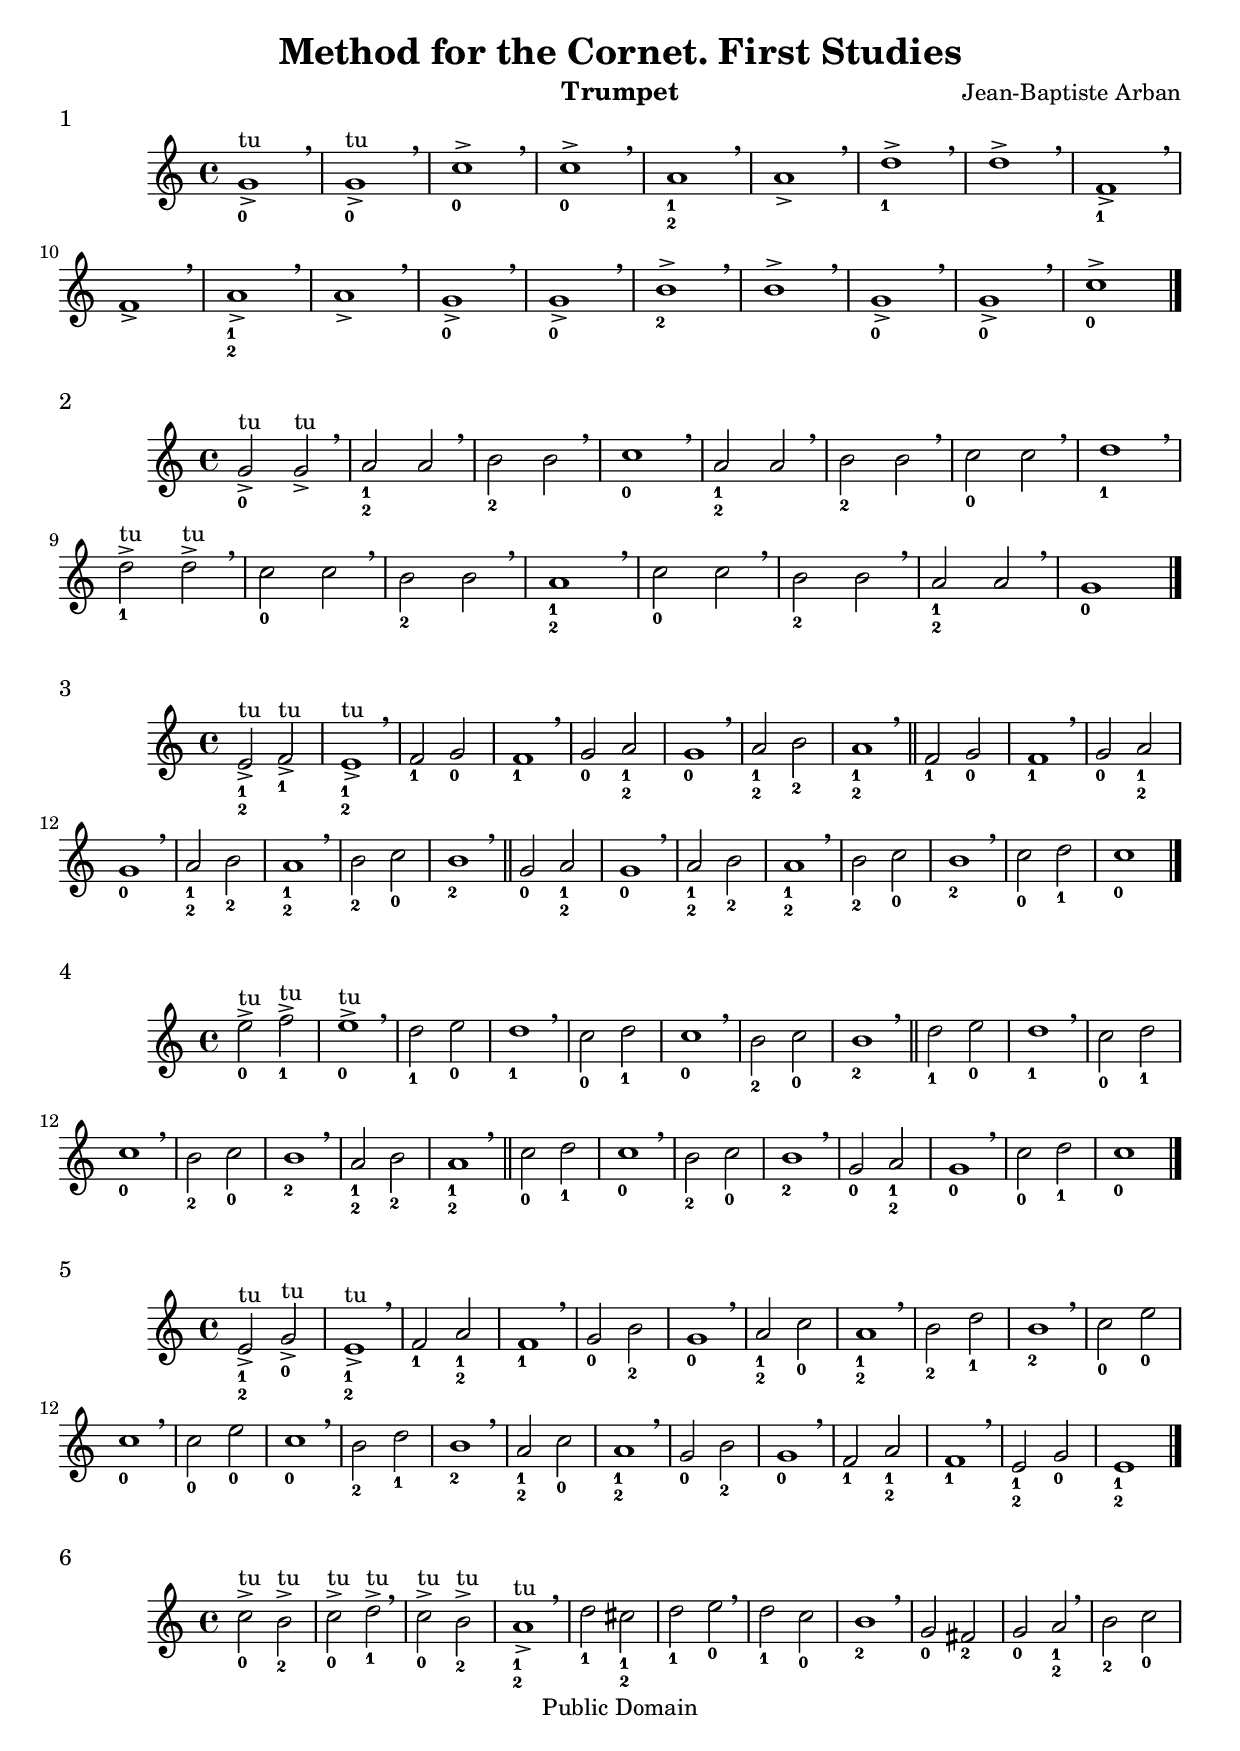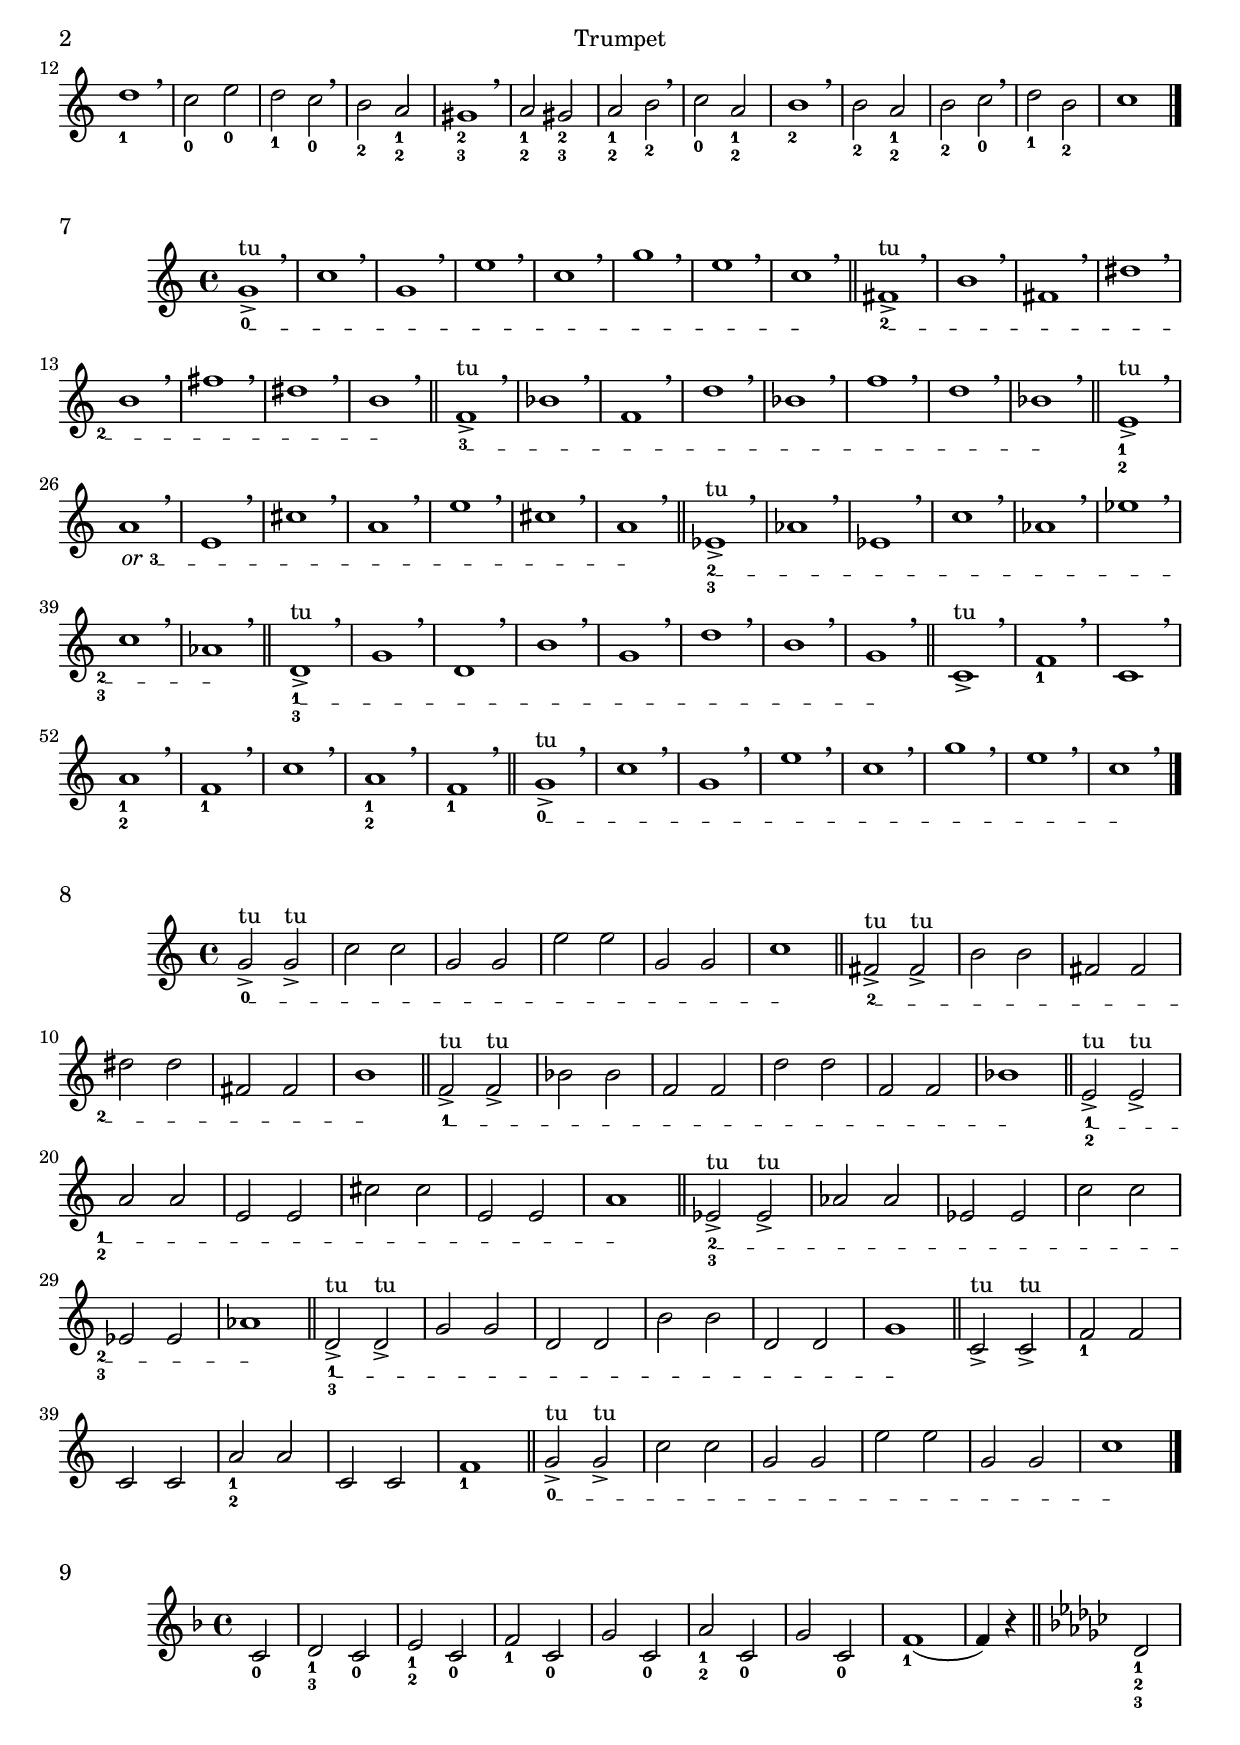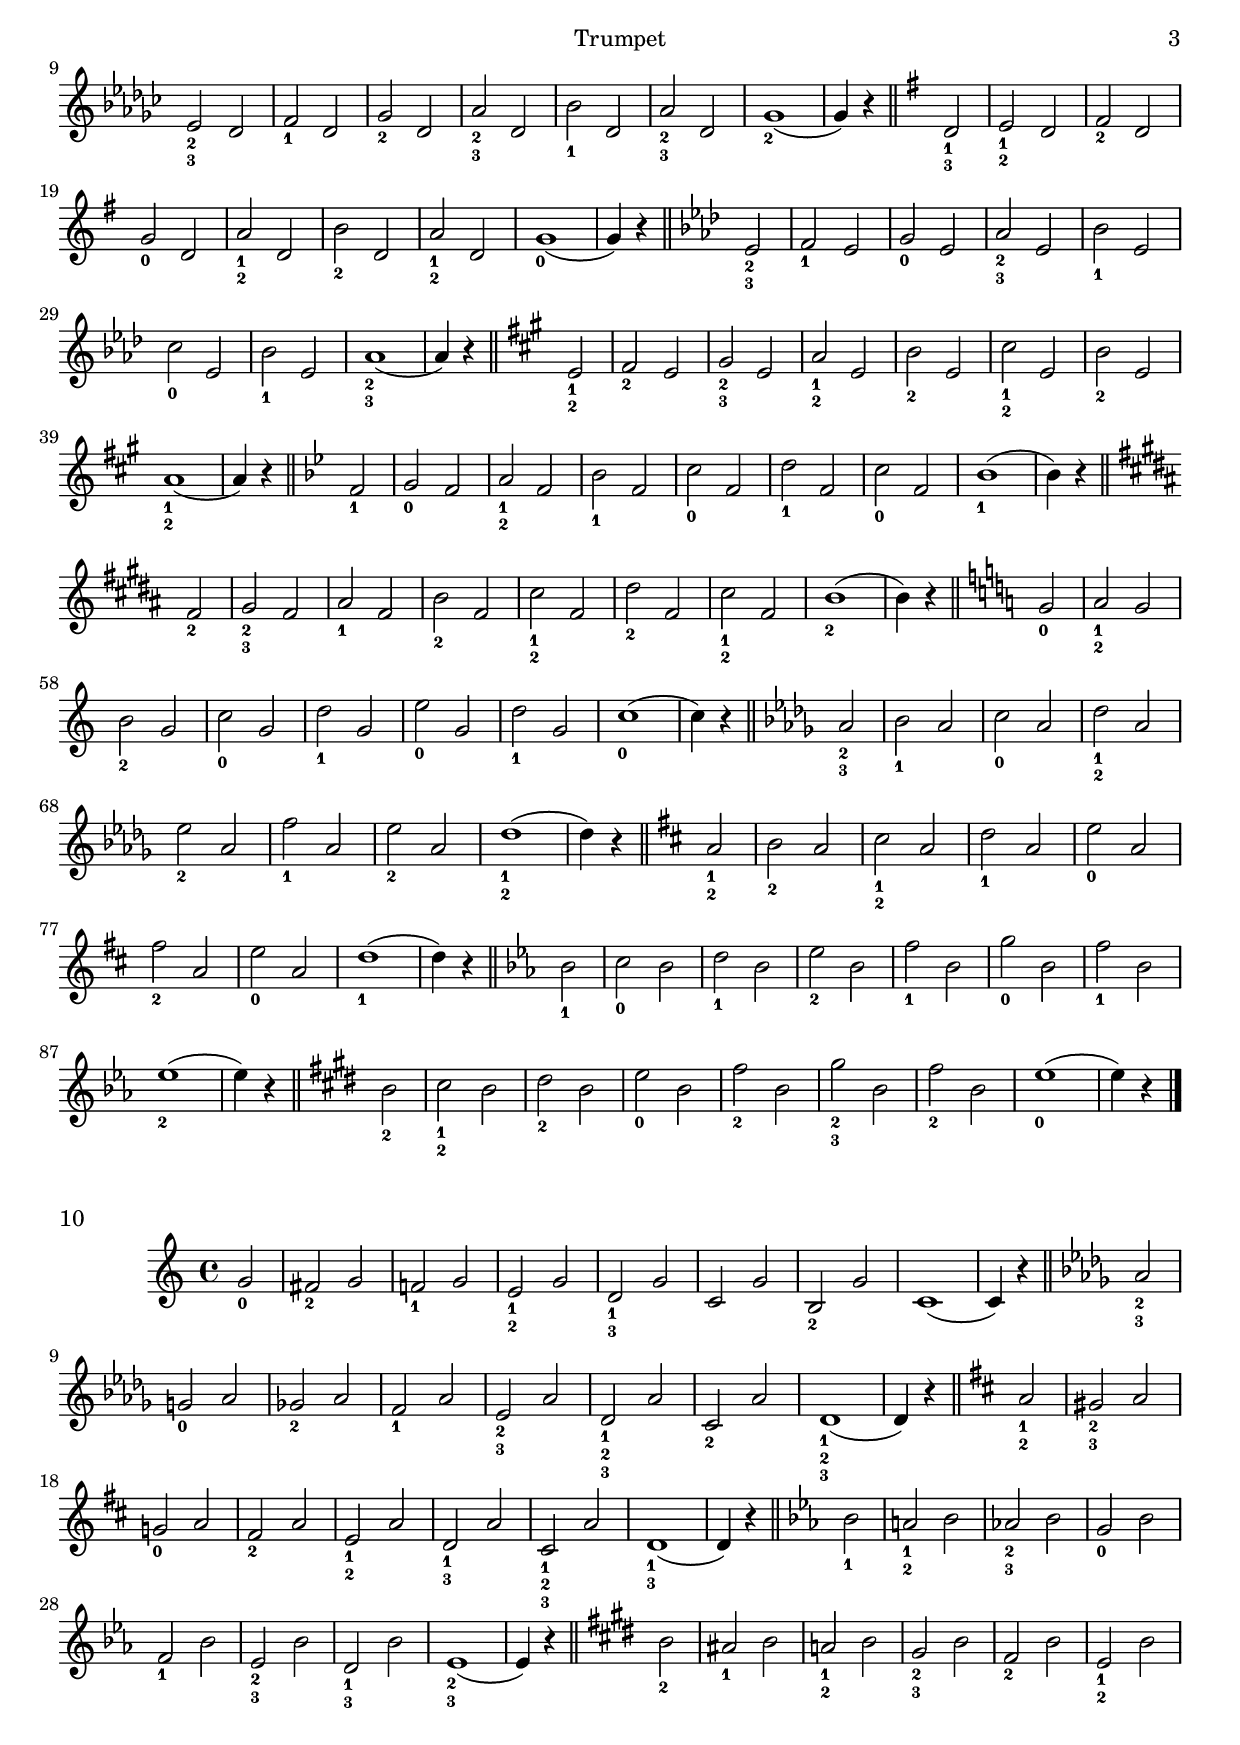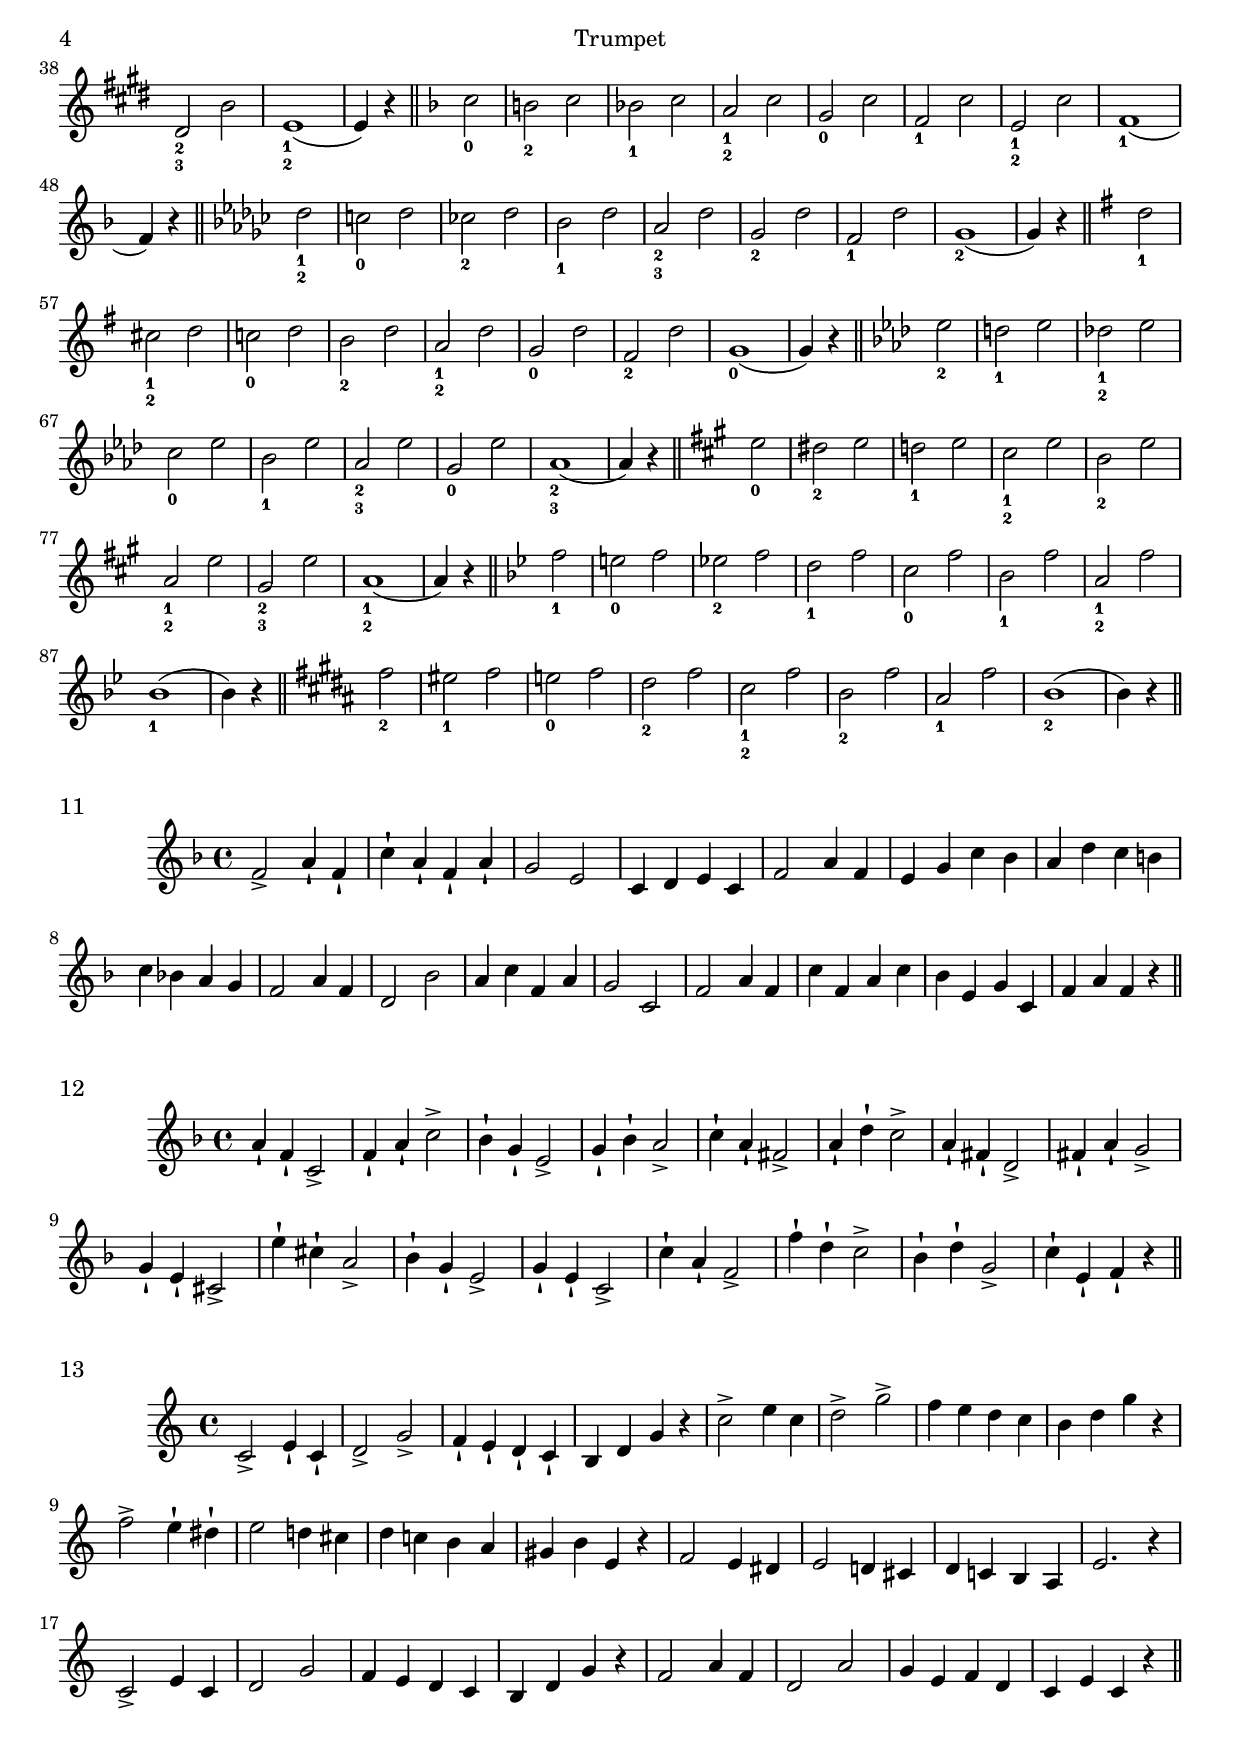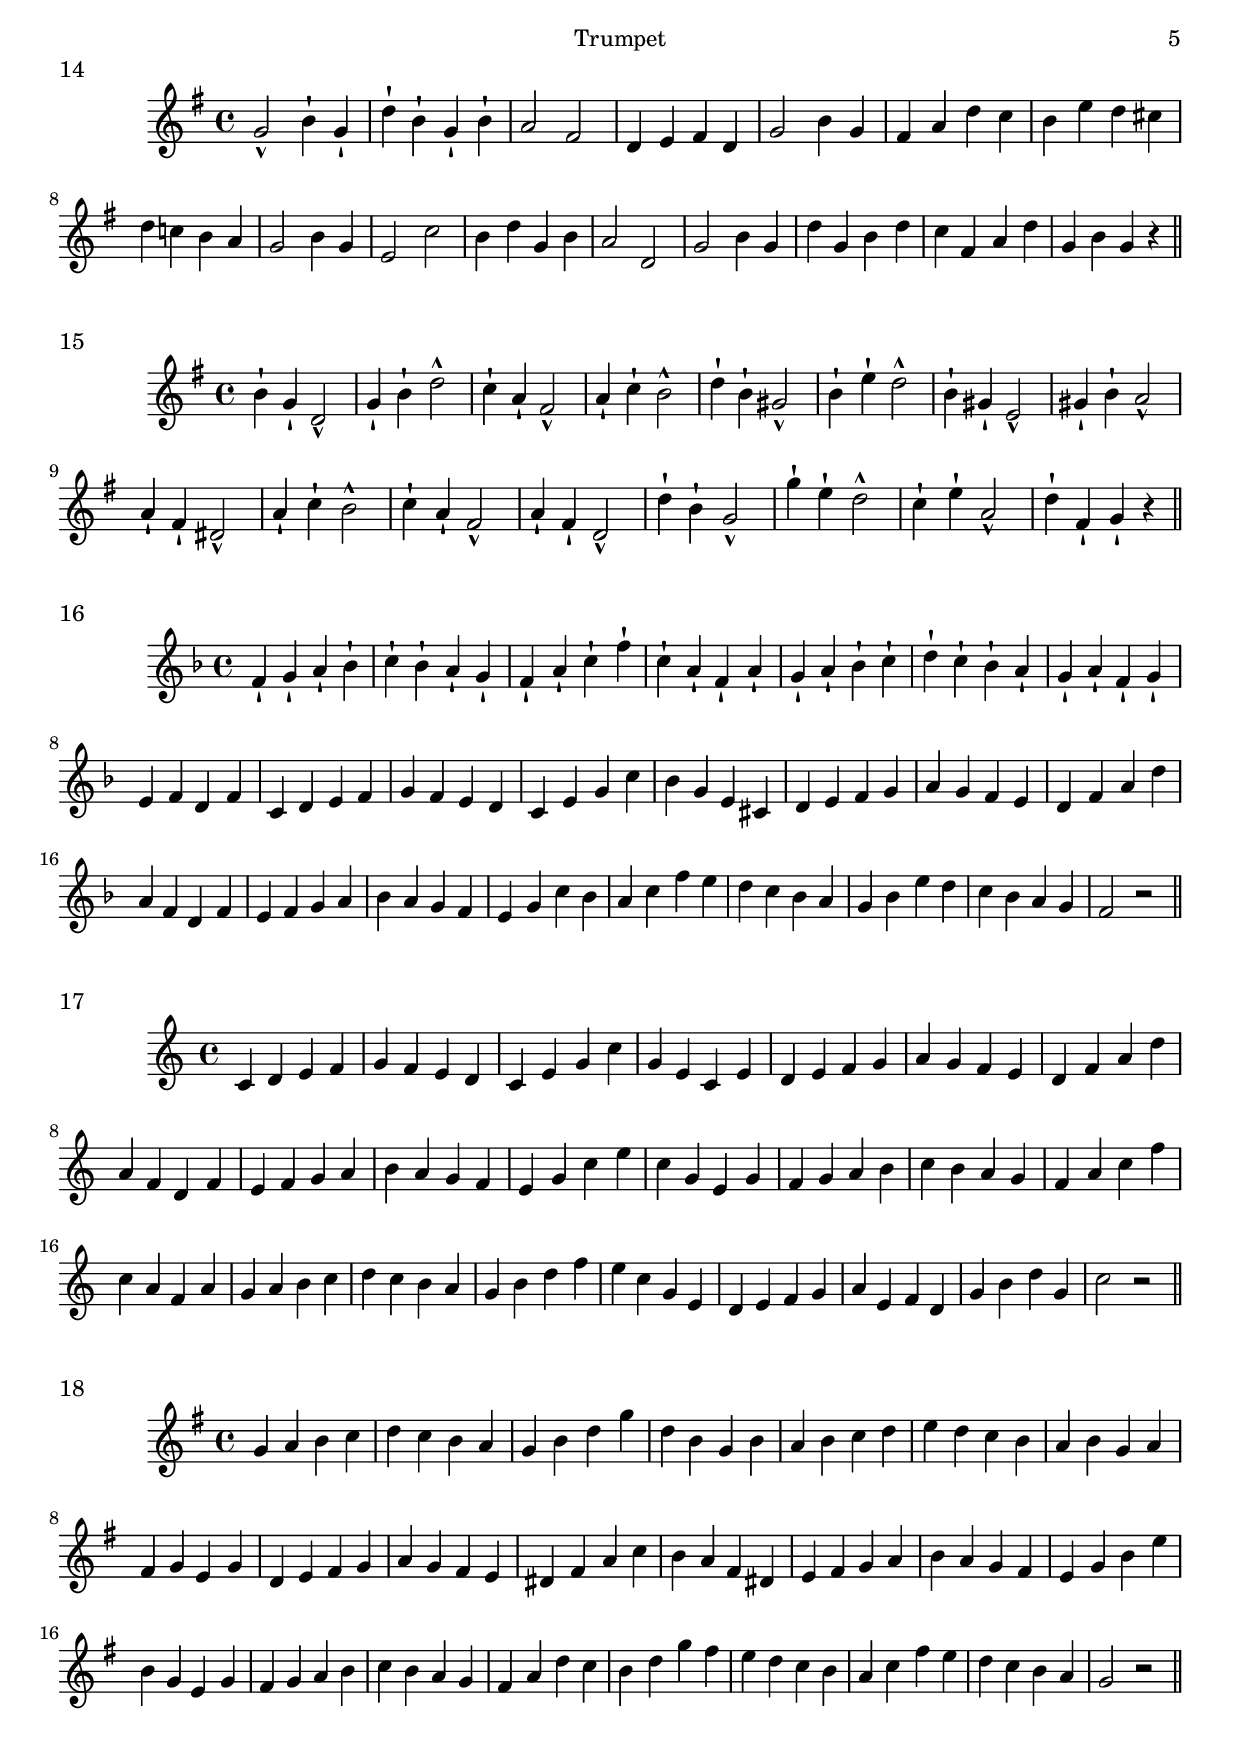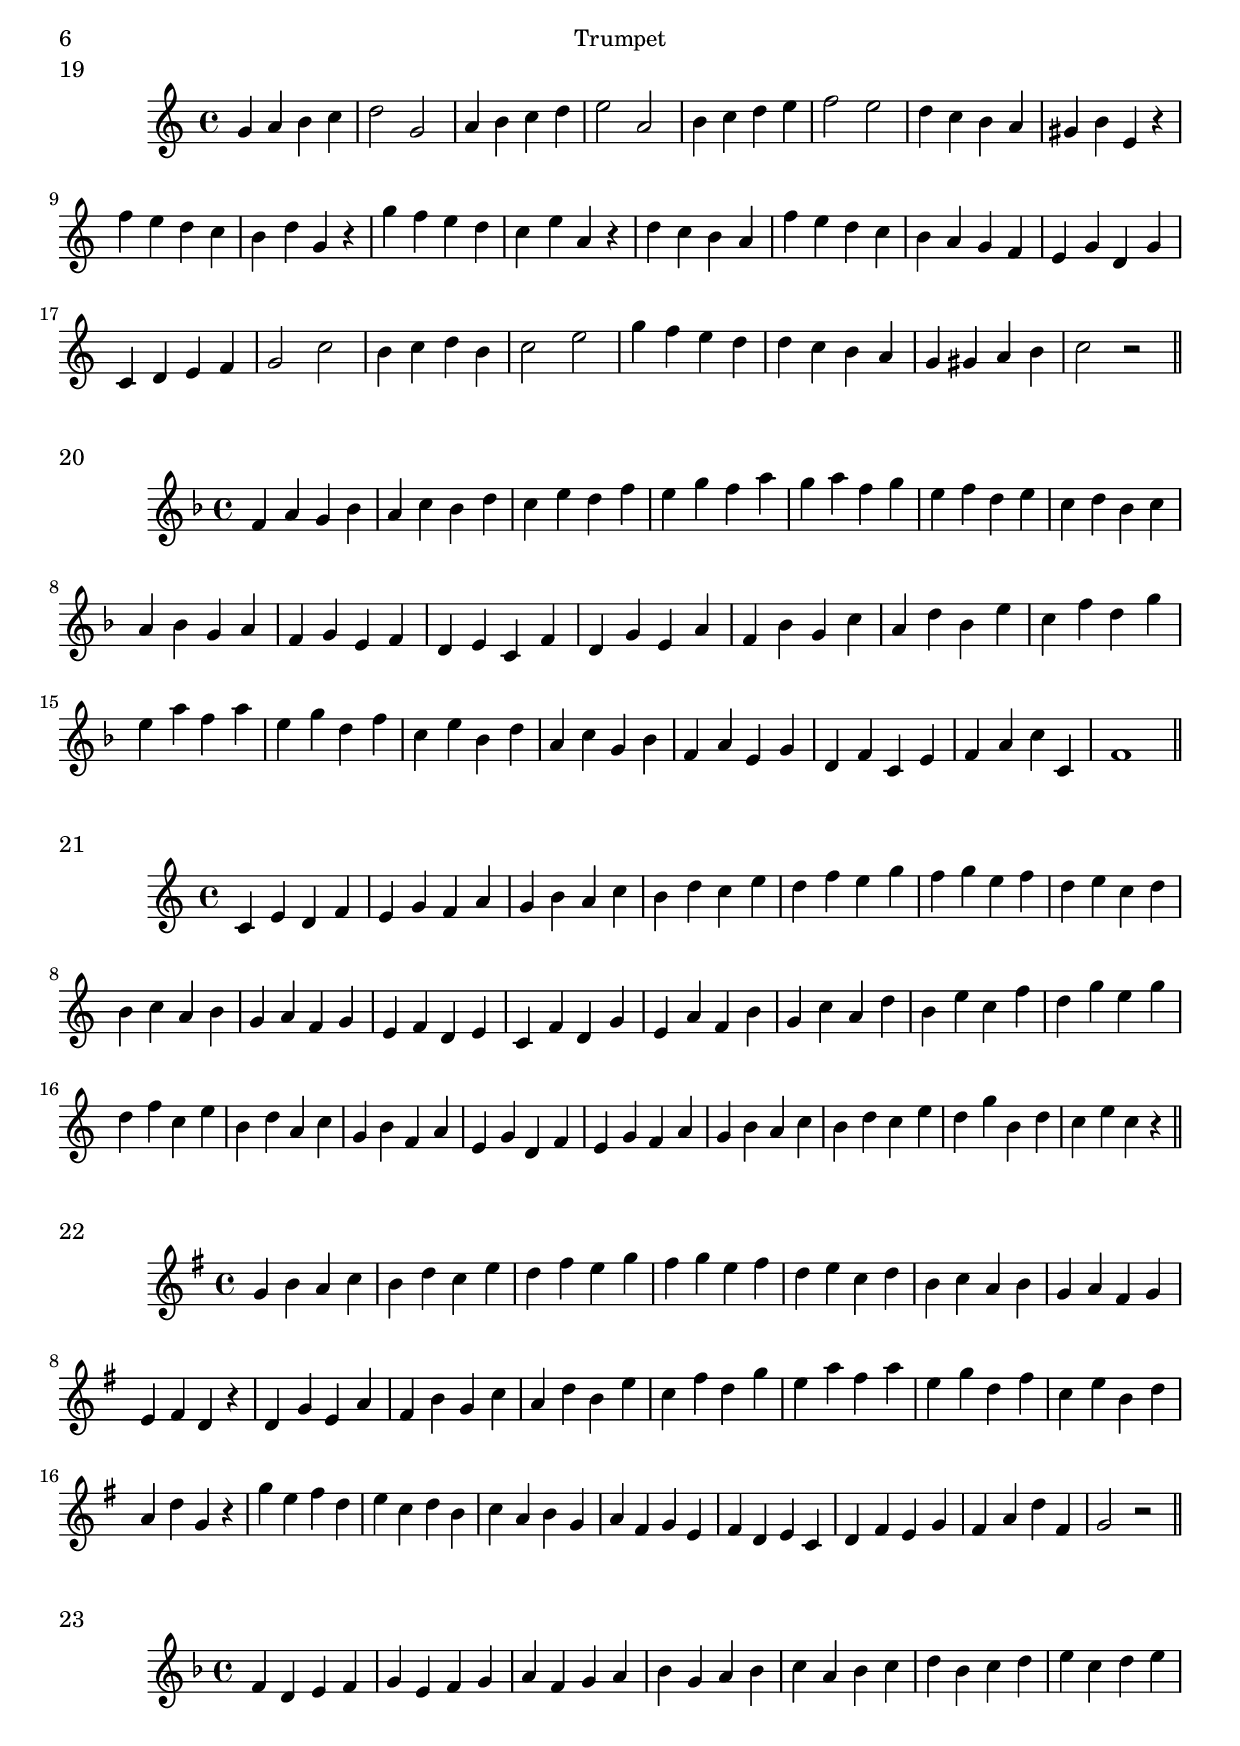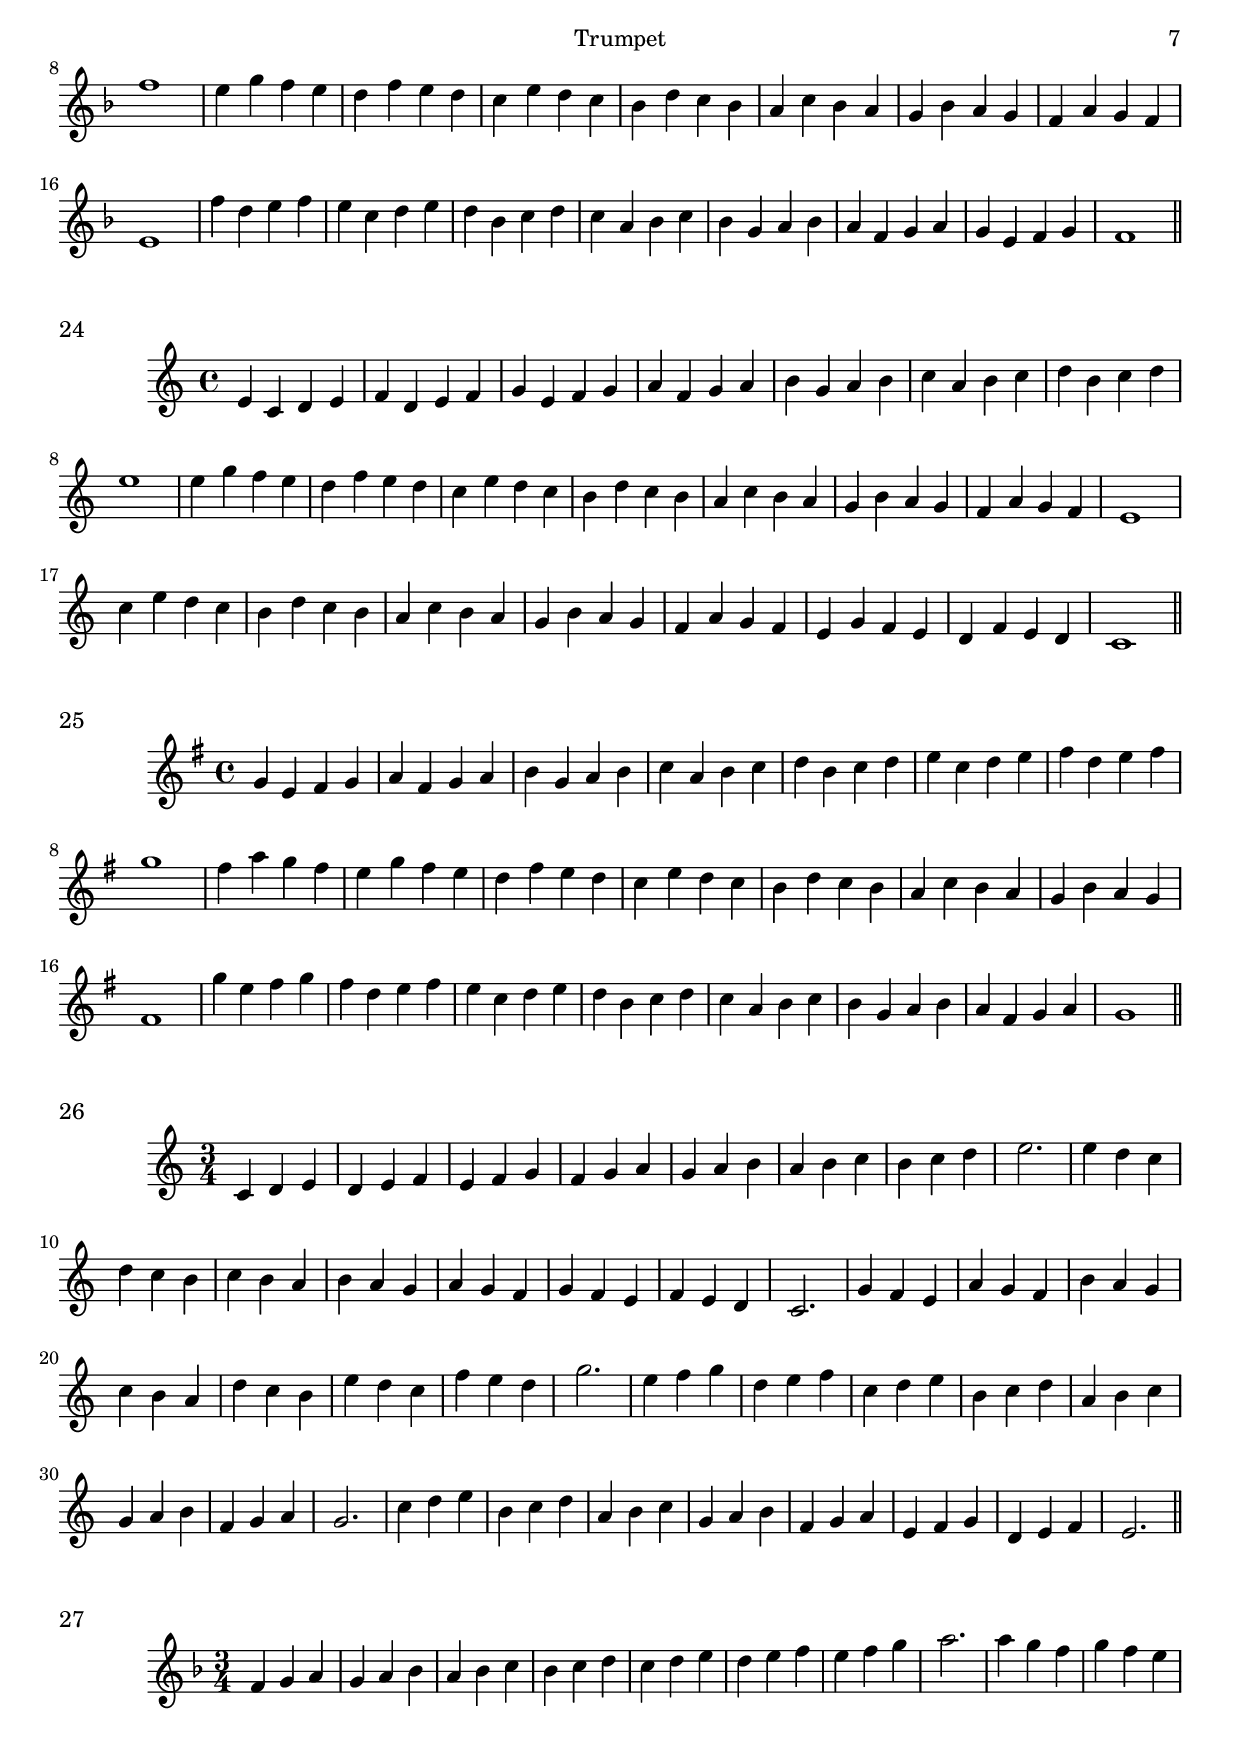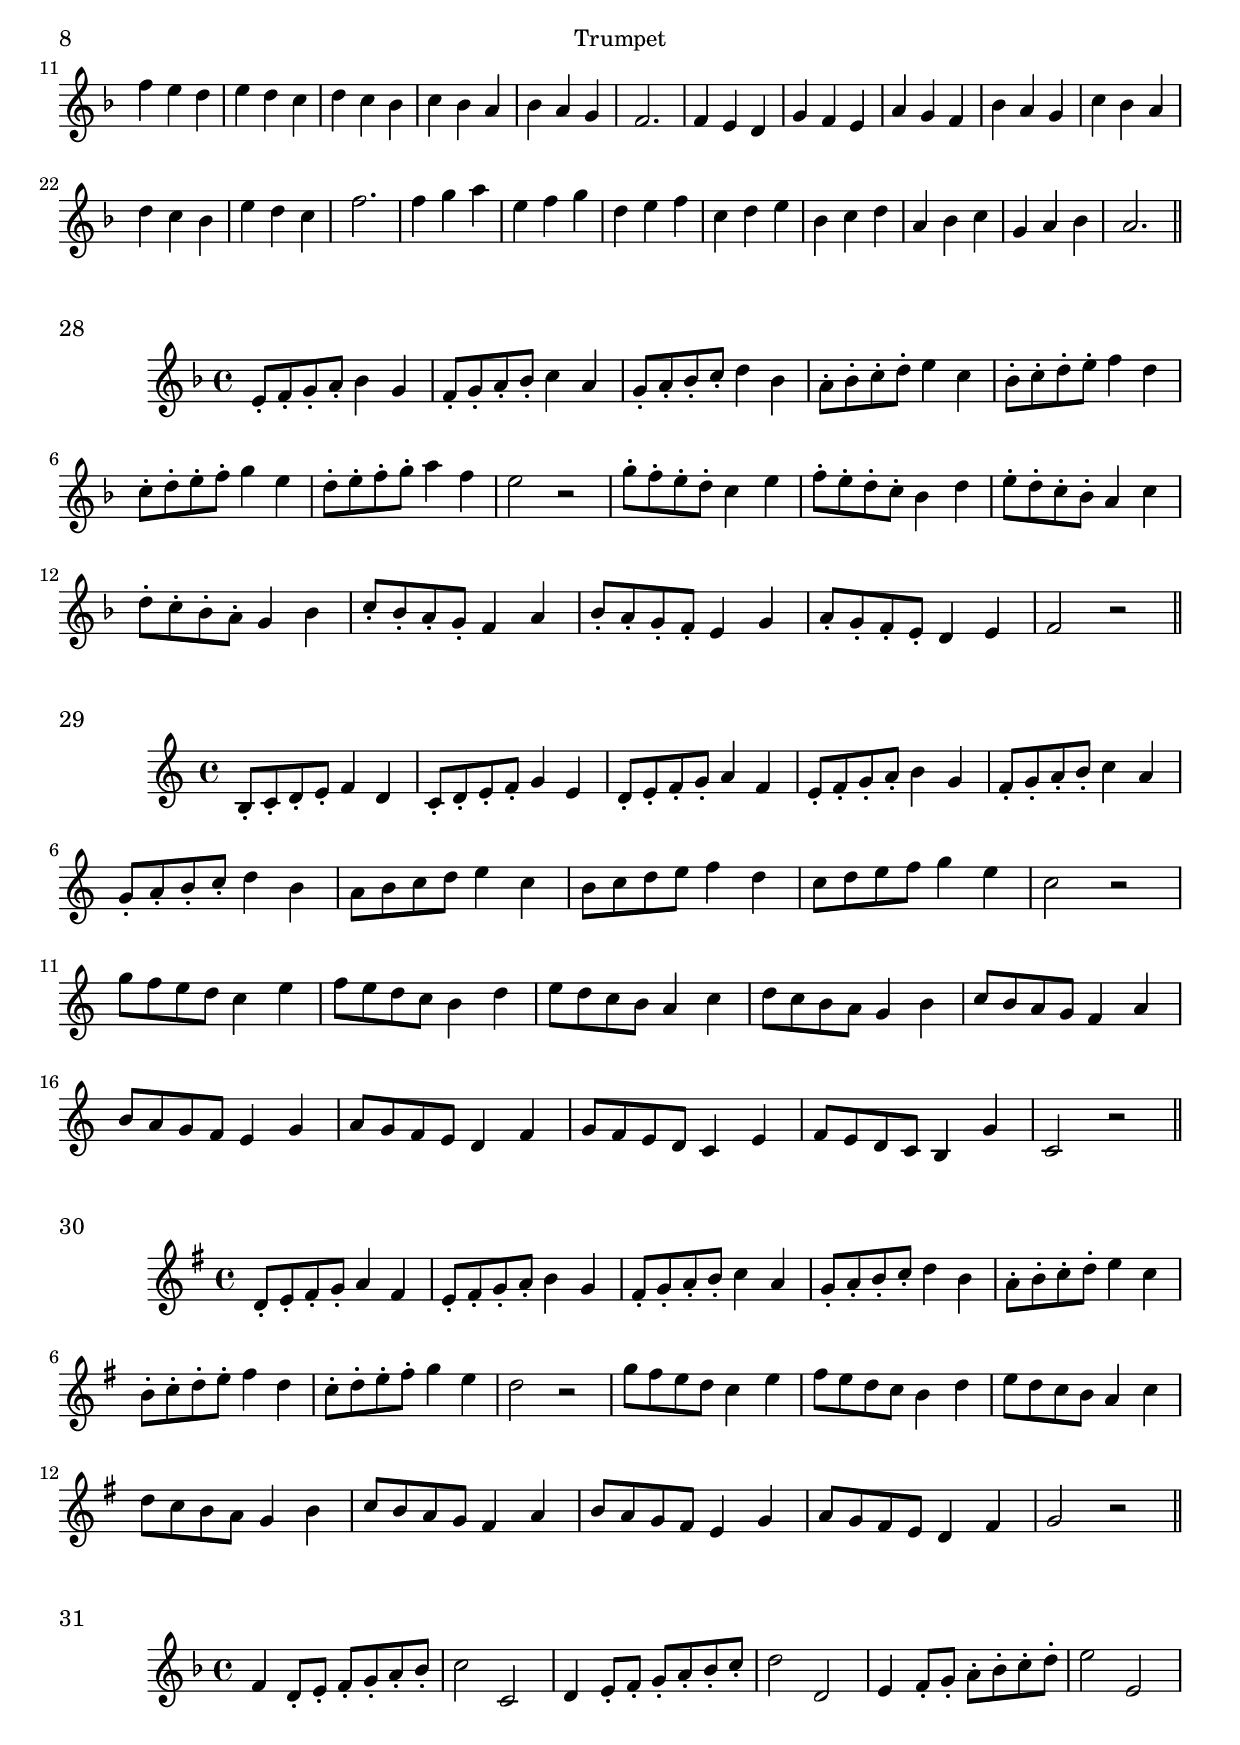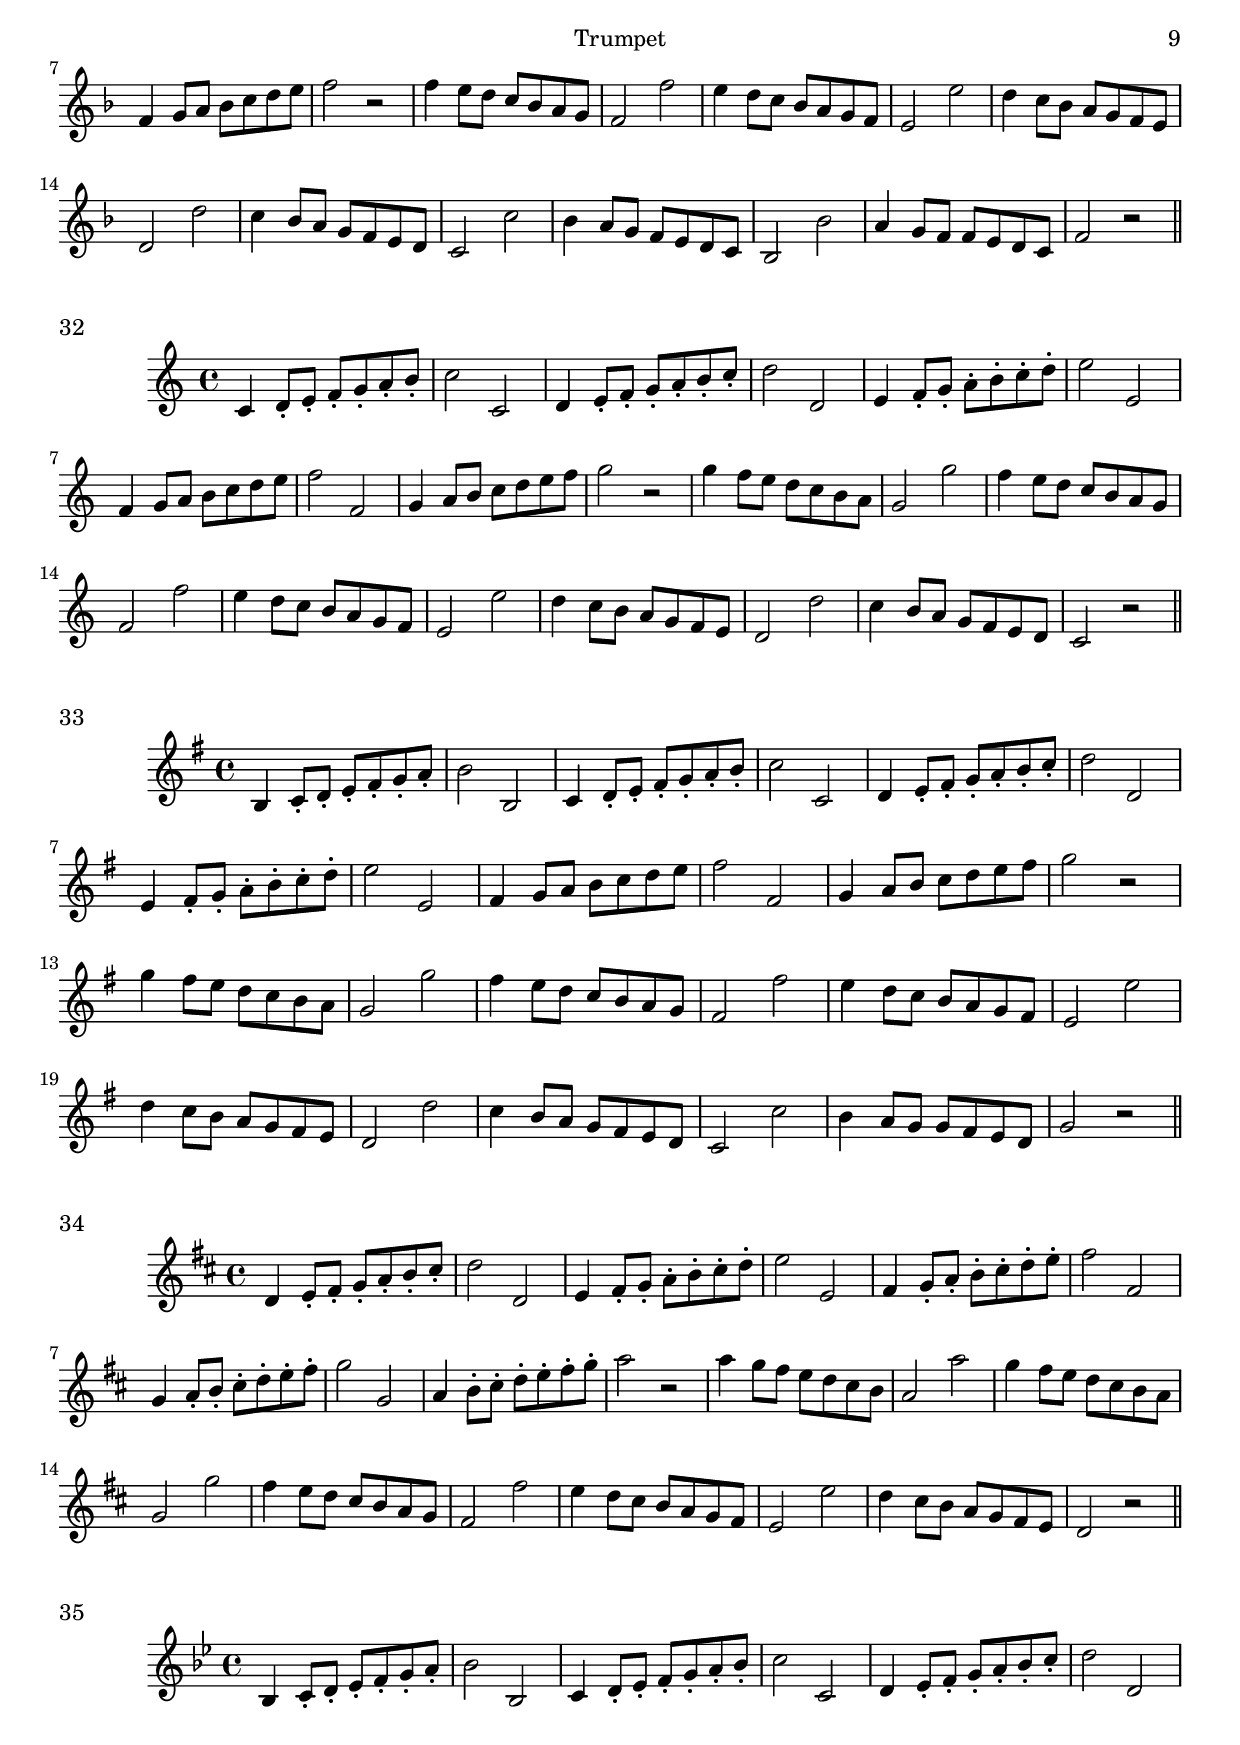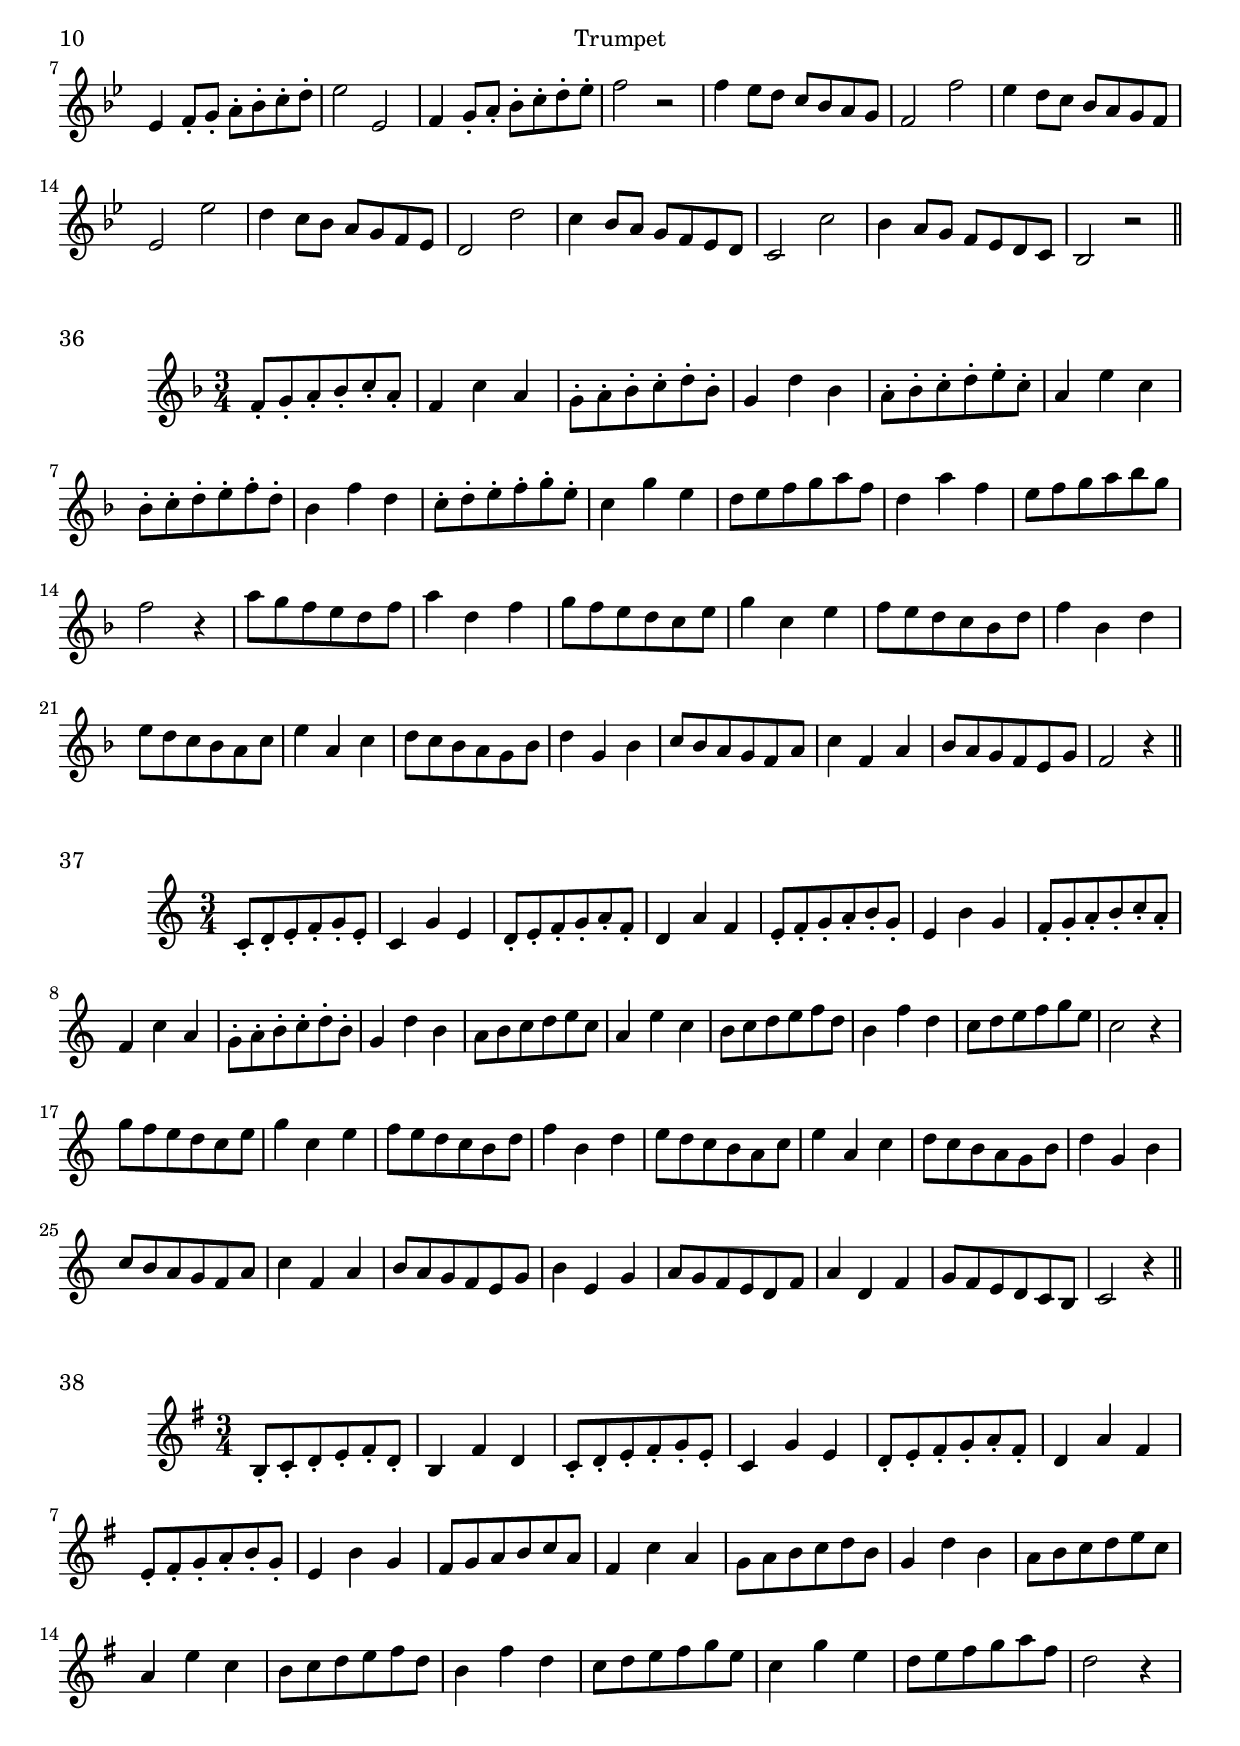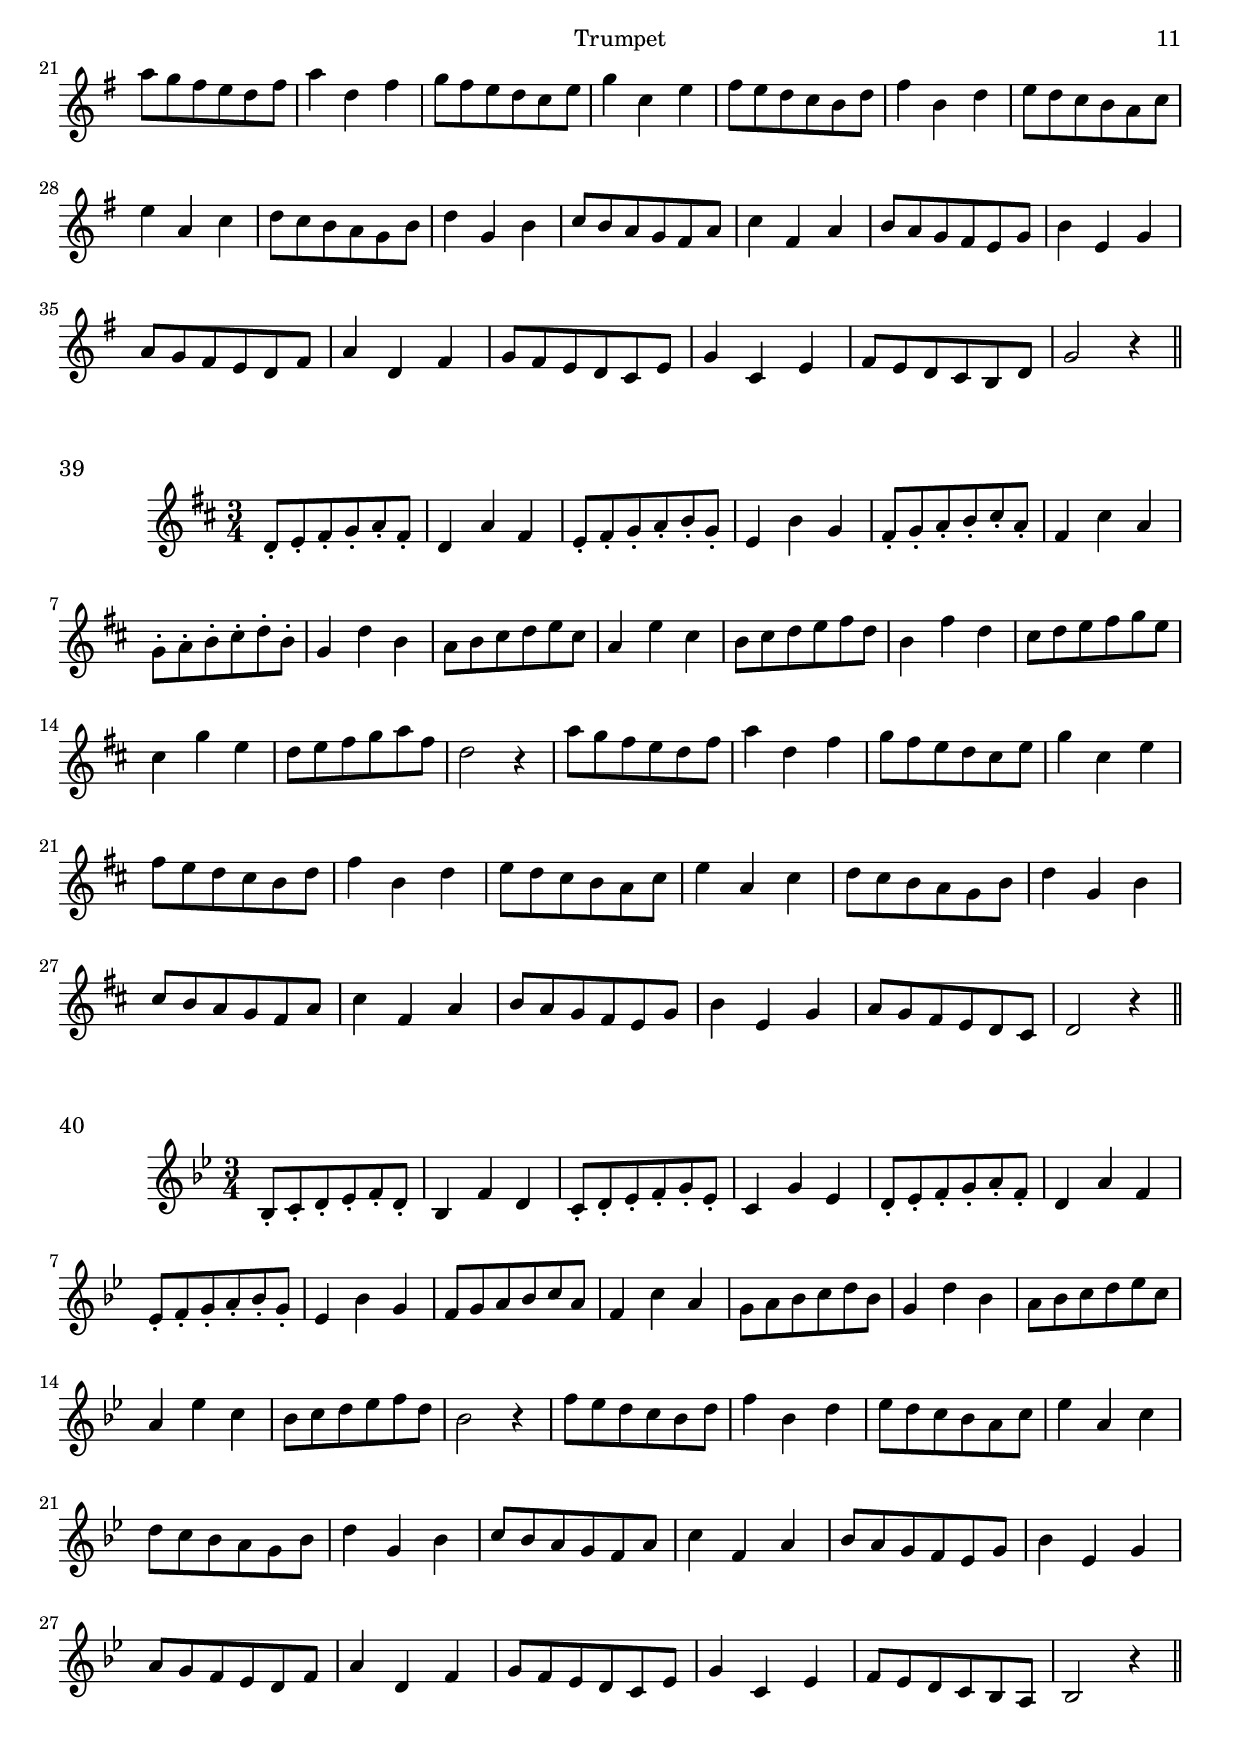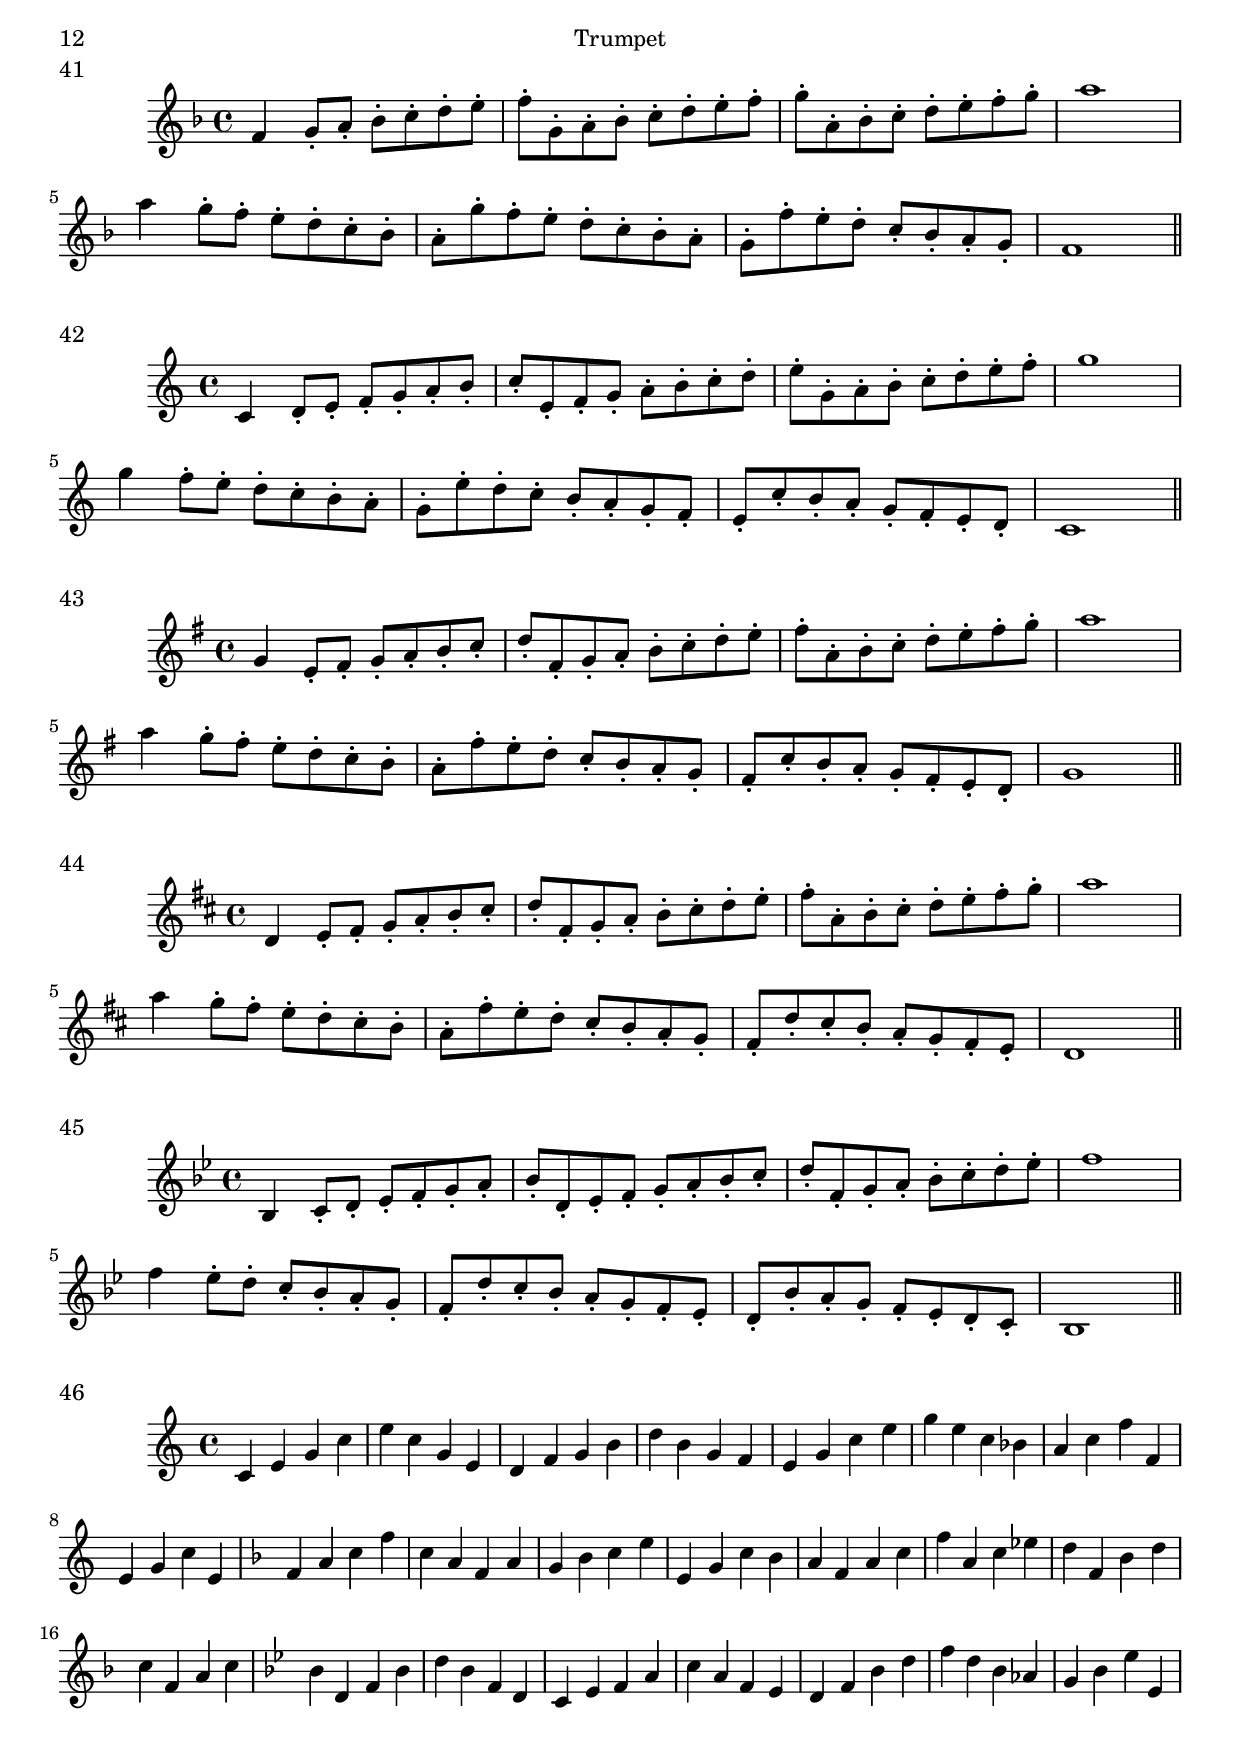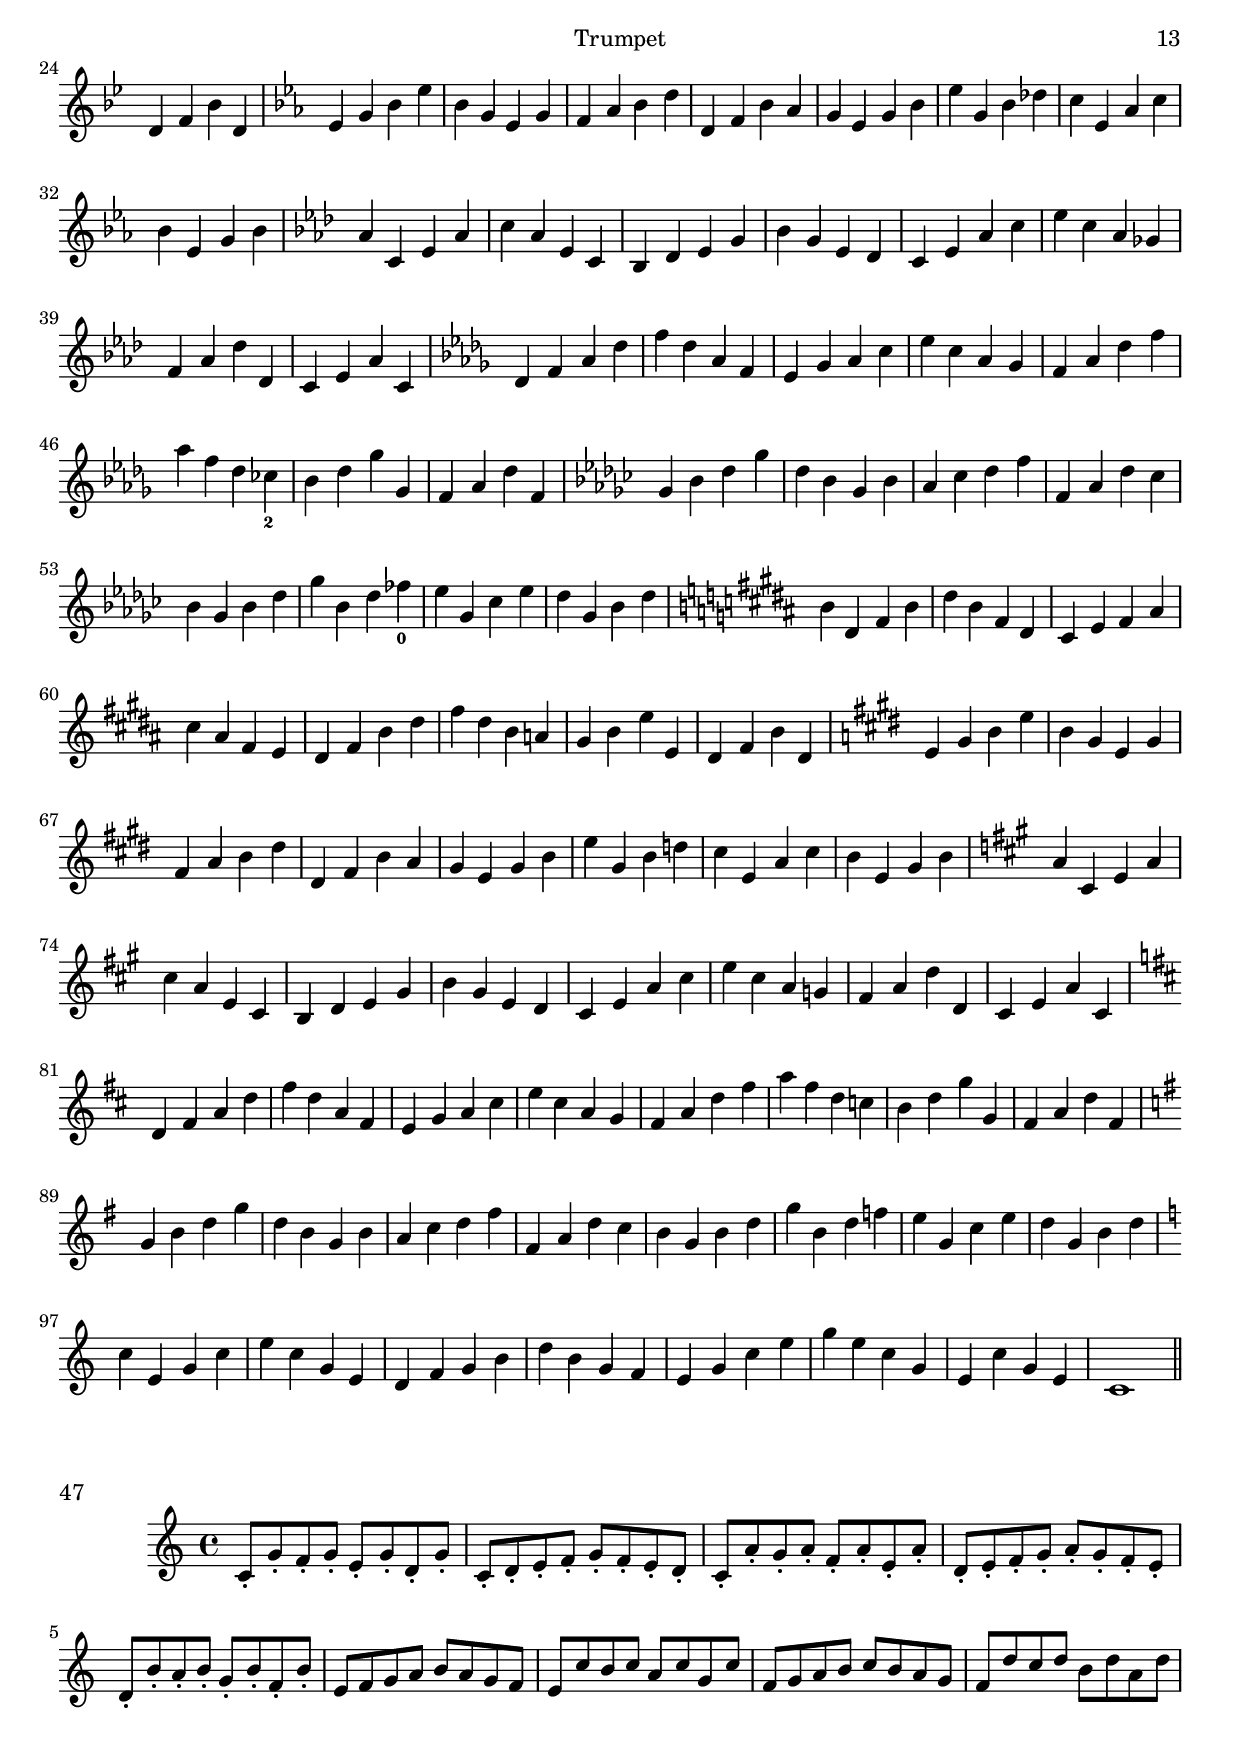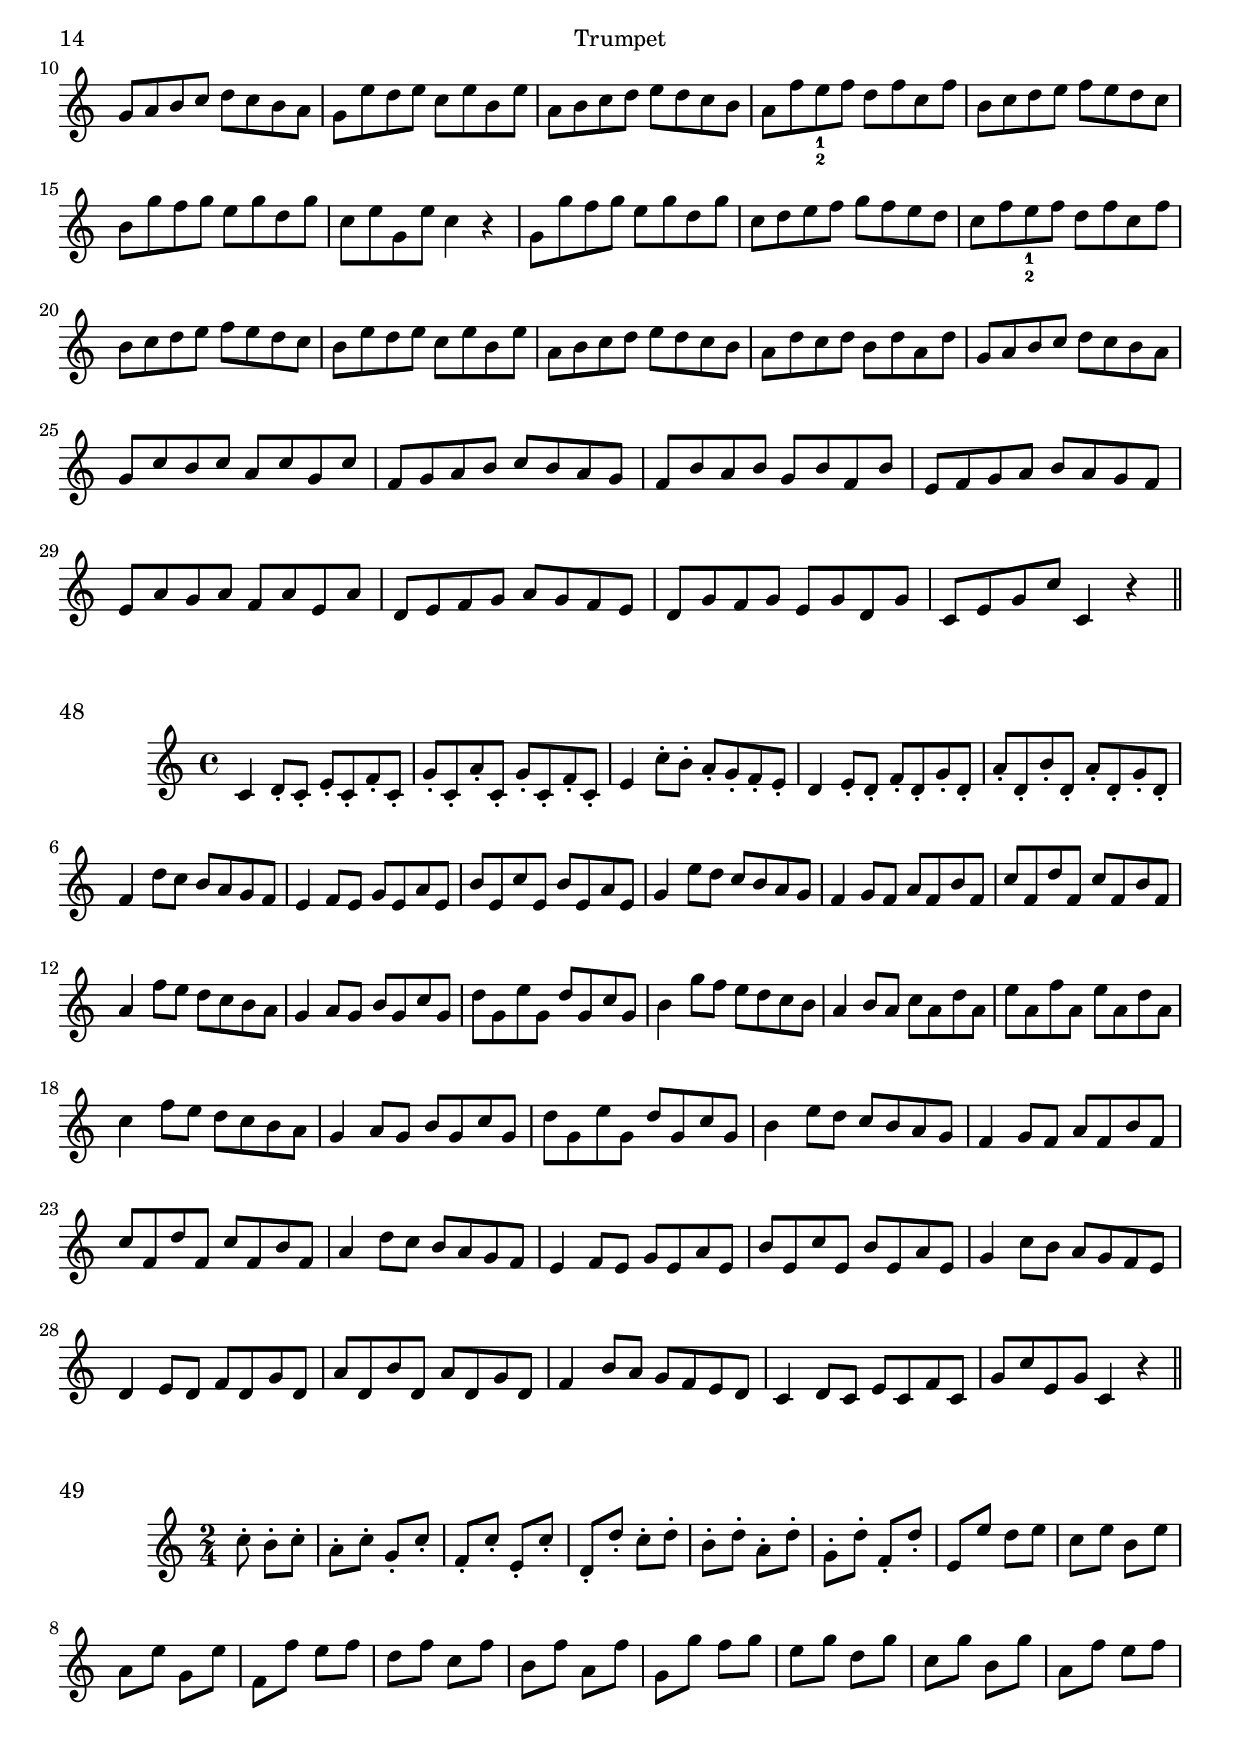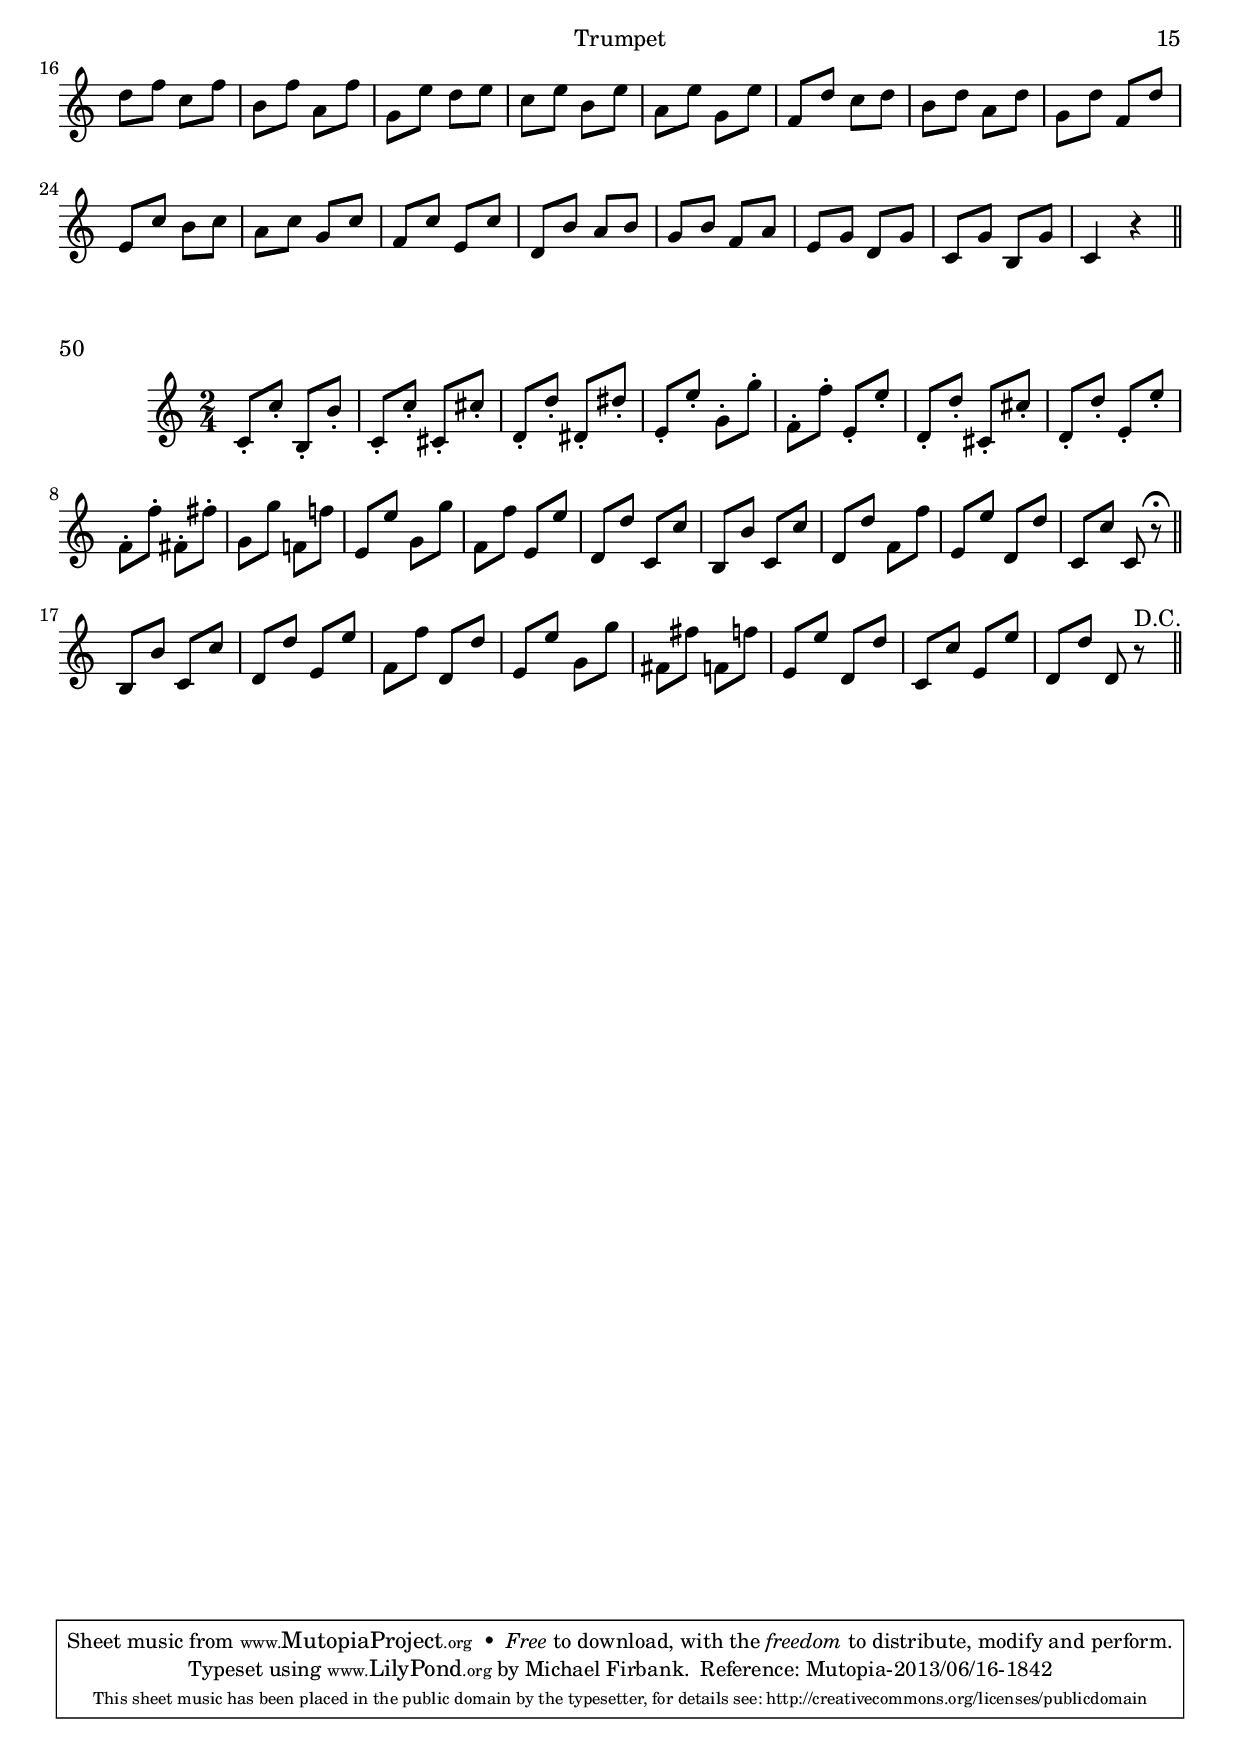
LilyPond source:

\include "english.ly"
\version "2.16.1"

\header {
	title = "Method for the Cornet. First Studies"
	composer = "Jean-Baptiste Arban"
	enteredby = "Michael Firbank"
	instrument = "Trumpet"

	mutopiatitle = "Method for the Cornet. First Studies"
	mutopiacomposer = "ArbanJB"
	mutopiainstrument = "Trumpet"
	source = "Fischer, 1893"
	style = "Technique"
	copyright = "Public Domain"
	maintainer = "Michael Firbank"
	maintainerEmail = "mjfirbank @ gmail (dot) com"

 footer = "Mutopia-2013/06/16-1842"
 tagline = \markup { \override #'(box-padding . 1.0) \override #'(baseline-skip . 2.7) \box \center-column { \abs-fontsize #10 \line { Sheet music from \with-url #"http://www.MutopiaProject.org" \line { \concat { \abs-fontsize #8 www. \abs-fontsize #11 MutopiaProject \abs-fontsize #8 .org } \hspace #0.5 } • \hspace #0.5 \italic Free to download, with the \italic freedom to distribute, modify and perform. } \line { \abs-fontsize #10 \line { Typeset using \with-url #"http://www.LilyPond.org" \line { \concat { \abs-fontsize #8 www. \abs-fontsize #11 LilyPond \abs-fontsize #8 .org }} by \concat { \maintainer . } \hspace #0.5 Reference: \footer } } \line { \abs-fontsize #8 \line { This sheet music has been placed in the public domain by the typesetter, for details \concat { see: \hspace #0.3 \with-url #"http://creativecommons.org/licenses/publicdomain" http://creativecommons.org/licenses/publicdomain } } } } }
}


%replace "pose c c'" with "pose c bf,,"
% | sed s/pose.c.c'/pose c bf,,/g | sed s/treble/bass | 

% run next line to prepare for bflat bass bass clef actual pitch.
% which transposes it to the appropriate clef, and also puts the transposed extreme keys into a sensible form 
%cat Arban_first.ly  | sed s/pose.c.c./pose\ c\ bf,,/g | sed s/treble/bass/g |sed /pose/s/gf\ \{/fs\ \{/g |sed /pose/s/df\ \{/cs\ \{/g | lilypond -o Arban_bass -

%shortcuts for valve notation
valveAB =  \markup{\override #'(baseline-skip . 1.7) \column
      {  \finger 1 \finger 2} }
valveO =  \markup{\override #'(baseline-skip . 1.7) \column
      {  \finger 0 } }
valveA =  \markup{\override #'(baseline-skip . 1.7) \column
      {  \finger 1 } }
valveB =  \markup{\override #'(baseline-skip . 1.7) \column
      {  \finger 2 } }
valveC =  \markup{\override #'(baseline-skip . 1.7) \column
      {  \finger 3 } }
valveBC =  \markup{\override #'(baseline-skip . 1.7) \column
      {  \finger 2 \finger 3 } }
valveABC =  \markup{\override #'(baseline-skip . 1.7) \column
      {  \finger 1 \finger 2 \finger 3 } }
valveAC =  \markup{\override #'(baseline-skip . 1.7) \column
      {  \finger 1 \finger 3 } }

%number 1
\score {

 \new Staff {
\clef treble
\time 4/4
\transpose c c' {
\key c \major
g1_\valveO->^"tu" \breathe
g_\valveO->^"tu" \breathe
c'_\valveO-> \breathe
c'_\valveO-> \breathe
%a_\valveAB-> \breathe
a_\valveAB \breathe
a-> \breathe
d'_\valveA-> \breathe
d'-> \breathe
f_\valveA-> \breathe
f-> \breathe
a_\valveAB-> \breathe
a-> \breathe
g1_\valveO-> \breathe
g_\valveO-> \breathe
b_\valveB-> \breathe
b-> \breathe
g1_\valveO-> \breathe
g_\valveO-> \breathe
c'_\valveO-> \bar "|."
}
}
\header { 
piece = "1"
}
\midi {}
\layout { }
}



%number 2. minims

\score {

 \new Staff {
\clef treble
\time 4/4

\transpose c c' {
\key c \major
g2_\valveO->^"tu"
g->^"tu" \breathe
a_\valveAB 
a \breathe
b_\valveB 
b \breathe
c'1_\valveO \breathe
a2_\valveAB 
a \breathe
b_\valveB 
b \breathe
c'_\valveO 
c' \breathe
d'1_\valveA \breathe
d'2_\valveA->^"tu"
d'->^"tu" \breathe
c'_\valveO 
c' \breathe
b_\valveB 
b \breathe
a1_\valveAB \breathe
c'2_\valveO 
c' \breathe
b_\valveB 
b \breathe
a2_\valveAB 
a \breathe
g1_\valveO \bar "|."
}
}
\header { 
piece = "2"
}
\midi {}
\layout { }
}


%number 3. minims

\score {

 \new Staff {
\clef treble
\time 4/4
\transpose c c' {
\key c \major
e2_\valveAB->^"tu" f_\valveA->^"tu"
e1_\valveAB->^"tu" \breathe
f2_\valveA g_\valveO | f1_\valveA \breathe
g2_\valveO a_\valveAB g1_\valveO \breathe
a2_\valveAB b_\valveB a1_\valveAB  \breathe \bar "||"
f2_\valveA g_\valveO | f1_\valveA \breathe
g2_\valveO a_\valveAB g1_\valveO \breathe
a2_\valveAB b_\valveB a1_\valveAB  \breathe
b2_\valveB c'_\valveO b1_\valveB  \breathe \bar "||"
g2_\valveO a_\valveAB g1_\valveO \breathe
a2_\valveAB b_\valveB a1_\valveAB  \breathe
b2_\valveB c'_\valveO b1_\valveB  \breathe
c'2_\valveO d'_\valveA c'1_\valveO  \bar "|." 

}

}
\header { 
piece = "3"
}
\midi {}
\layout { }
}


%number 4

\score {
 \new Staff {
\clef treble
\time 4/4
\transpose c c' {
\key c \major
e'2_\valveO->^"tu" f'_\valveA->^"tu"
e'1_\valveO->^"tu" \breathe
d'2_\valveA e'_\valveO | d'1_\valveA \breathe
c'2_\valveO d'_\valveA c'1_\valveO \breathe
b2_\valveB c'_\valveO b1_\valveB \breathe \bar "||"
d'2_\valveA e'_\valveO | d'1_\valveA \breathe
c'2_\valveO d'_\valveA c'1_\valveO \breathe
b2_\valveB c'_\valveO b1_\valveB \breathe 
a2_\valveAB b_\valveB a1_\valveAB \breathe \bar "||"
c'2_\valveO d'_\valveA c'1_\valveO \breathe
b2_\valveB c'_\valveO b1_\valveB \breathe 
g2_\valveO a_\valveAB g1_\valveO \breathe
c'2_\valveO d'_\valveA c'1_\valveO \bar "|."
}

}
\header { 
piece = "4"
}
\midi {}
\layout { }
}

%number 5

\score {
 \new Staff {
\clef treble
\time 4/4
\transpose c c' {
\key c \major
e2_\valveAB->^"tu" g_\valveO->^"tu"   e1_\valveAB->^"tu" \breathe
f2_\valveA a_\valveAB | f1_\valveA \breathe
g2_\valveO b_\valveB | g1_\valveO \breathe
a2_\valveAB c'_\valveO | a1_\valveAB \breathe
b2_\valveB d'_\valveA | b1_\valveB \breathe
c'2_\valveO e'_\valveO | c'1_\valveO \breathe
c'2_\valveO e'_\valveO | c'1_\valveO \breathe
b2_\valveB d'_\valveA | b1_\valveB \breathe
a2_\valveAB c'_\valveO | a1_\valveAB \breathe
g2_\valveO b_\valveB | g1_\valveO \breathe
f2_\valveA a_\valveAB | f1_\valveA \breathe
e2_\valveAB g_\valveO | e1_\valveAB \bar "|."

}

}
\header { 
piece = "5"
}
\midi {}
\layout { }
}


%number 6

\score {
 \new Staff {
\accidentalStyle "modern-cautionary"
\clef treble
\time 4/4
\transpose c c' {
\key c \major
c'2_\valveO->^"tu" b_\valveB->^"tu" | c'2_\valveO->^"tu" d'_\valveA->^"tu" \breathe
c'2_\valveO->^"tu" b_\valveB->^"tu" | a1_\valveAB->^"tu" \breathe
d'2_\valveA cs'_\valveAB | d'2_\valveA e'_\valveO  \breathe
d'2_\valveA c'_\valveO| b1_\valveB \breathe
g2_\valveO fs_\valveB | g2_\valveO a_\valveAB  \breathe
b2_\valveB c'_\valveO | d'1_\valveA \breathe
c'2_\valveO e'_\valveO | d'2_\valveA c'_\valveO | \breathe
b2_\valveB a_\valveAB | gs1_\valveBC \breathe
a2_\valveAB gs_\valveBC | a2_\valveAB b_\valveB  | \breathe
c'2_\valveO a_\valveAB | b1_\valveB | \breathe
b2_\valveB a_\valveAB | b2_\valveB c'_\valveO  \breathe
d'2_\valveA b_\valveB | c'1 \bar "|."
}

}
\header { 
piece = "6"
}
\midi {}
\layout { }
}

%number 7

\score {
 \new Staff {
\textSpannerDown
\clef treble
\time 4/4
\transpose c c' {
\key c \major

\override TextSpanner #'(bound-details left text) =
  \markup {  \finger 0  }
g1\startTextSpan->^"tu" \breathe c' \breathe g \breathe e' \breathe c' \breathe g' \breathe e' \breathe c'\stopTextSpan \breathe \bar "||"

\transpose g fs {
\override TextSpanner #'(bound-details left text) =
  \markup {  \finger 2  }
g1\startTextSpan->^"tu" \breathe c' \breathe g \breathe e' \breathe c' \breathe g' \breathe e' \breathe c'\stopTextSpan \breathe \bar "||"
}

\transpose g f {
\override TextSpanner #'(bound-details left text) =
  \markup {  \finger 3  }
g1\startTextSpan->^"tu" \breathe c' \breathe g \breathe e' \breathe c' \breathe g' \breathe e' \breathe c'\stopTextSpan \breathe \bar "||"
}

\transpose g e {
g1_\markup{\override #'(baseline-skip . 1.7) \column
      {  \finger 1  \finger 2 } }->^"tu" \breathe 

\override TextSpanner #'(bound-details left text) =
  \markup {  or \finger 3  }

c'\startTextSpan
\breathe g \breathe e' \breathe c' \breathe g' \breathe e' \breathe c'\stopTextSpan \breathe \bar "||"
}

\transpose g ef {
\override TextSpanner #'(bound-details left text) =
  \markup {\override #'(baseline-skip . 1.7)  \column {\finger 2 \finger 3  } }
g1\startTextSpan->^"tu" \breathe c' \breathe g \breathe e' \breathe c' \breathe g' \breathe e' \breathe c'\stopTextSpan \breathe \bar "||"
}

\transpose g d {
\override TextSpanner #'(bound-details left text) =
  \markup {\override #'(baseline-skip . 1.7)  \column {\finger 1 \finger 3  } }

g1\startTextSpan->^"tu" \breathe c' \breathe g \breathe e' \breathe c' \breathe g' \breathe e' \breathe c'\stopTextSpan \breathe \bar "||"
}

\transpose g c {
g1->^"tu" \breathe c'_\valveA \breathe g \breathe e'_\valveAB \breathe c'_\valveA \breathe g' \breathe e'_\valveAB \breathe c'_\valveA \breathe \bar "||"
}

\override TextSpanner #'(bound-details left text) =
  \markup { \finger 0 }
g1\startTextSpan->^"tu" \breathe c' \breathe g \breathe e' \breathe c' \breathe g' \breathe e' \breathe c'\stopTextSpan \breathe \bar "|."

}
}
\header { 
piece = "7"
}
\midi {}
\layout { }
}


%number 8

\score {
 \new Staff {
\clef treble
\time 4/4
\textSpannerDown
\transpose c c' {
\key c \major
\override TextSpanner #'(bound-details left text) =
  \markup { \finger 0 }
g2->^"tu"\startTextSpan g2->^"tu" c' c' g g e' e' g g c'1\stopTextSpan \bar "||"

\transpose g fs {
\override TextSpanner #'(bound-details left text) =
  \markup { \finger 2 }
g2->^"tu"\startTextSpan g2->^"tu" c' c' g g e' e' g g c'1\stopTextSpan \bar "||"
}

\transpose g f {
\override TextSpanner #'(bound-details left text) =
  \markup { \finger 1 }
g2->^"tu"\startTextSpan g2->^"tu" c' c' g g e' e' g g c'1\stopTextSpan \bar "||"
}

\transpose g e {
\override TextSpanner #'(bound-details left text) =
  \markup {\override #'(baseline-skip . 1.7)  \column {\finger 1 \finger 2  } }
g2->^"tu"\startTextSpan g2->^"tu" c' c' g g e' e' g g c'1\stopTextSpan \bar "||"
}

\transpose g ef {
\override TextSpanner #'(bound-details left text) =
  \markup {\override #'(baseline-skip . 1.7)  \column {\finger 2 \finger 3  } }
g2->^"tu"\startTextSpan g2->^"tu" c' c' g g e' e' g g c'1\stopTextSpan \bar "||"
}

\transpose g d {
\override TextSpanner #'(bound-details left text) =
  \markup {\override #'(baseline-skip . 1.7)  \column {\finger 1 \finger 3  } }
g2->^"tu"\startTextSpan g2->^"tu" c' c' g g e' e' g g c'1\stopTextSpan \bar "||"
}
\transpose g c {
g2->^"tu" g2->^"tu" c'_\valveA c' g g e'_\valveAB e' g g c'1_\valveA \bar "||"
}

\override TextSpanner #'(bound-details left text) =
  \markup { \finger 0 }
g2->^"tu"\startTextSpan g2->^"tu" c' c' g g e' e' g g c'1\stopTextSpan \bar "|."

}
}
\header { 
piece = "8"
}
\midi {}
\layout { }
}




\score {

%number 9
 \new Staff {
\set Staff.printKeyCancellation = ##f
\clef treble
\time 4/4
\transpose c c' {
\key f \major
\partial 2 c2_\valveO |d_\valveAC c_\valveO| e_\valveAB c_\valveO| f_\valveA c_\valveO|
g c_\valveO| a_\valveAB c_\valveO| g c_\valveO| f1(_\valveA f4) r4 \bar "||"

%\key gf \major
\transpose f gf {
\key f \major
\partial 2 c2_\valveABC |d_\valveBC c | e_\valveA c| f_\valveB c|
g_\valveBC c| a_\valveA c| g_\valveBC c| f1(_\valveB f4) r4 \bar "||"
}

% g \major
\transpose f g {
\key f \major
\partial 2 c2_\valveAC |d_\valveAB c | e_\valveB c| f_\valveO c|
g_\valveAB c| a_\valveB c| g_\valveAB c| f1(_\valveO f4) r4 \bar "||"
}
% af \major
\transpose f af {
\key f \major
\partial 2 c2_\valveBC |d_\valveA c | e_\valveO c| f_\valveBC c|
g_\valveA c| a_\valveO c| g_\valveA c| f1(_\valveBC f4) r4 \bar "||"
}
% a \major
\transpose f a {
\key f \major
\partial 2 c2_\valveAB |d_\valveB c | e_\valveBC c| f_\valveAB c|
g_\valveB c| a_\valveAB c| g_\valveB c| f1(_\valveAB f4) r4 \bar "||"
}
% bf \major
\transpose f bf {
\key f \major
\partial 2 c2_\valveA |d_\valveO c | e_\valveAB c| f_\valveA c|
g_\valveO c| a_\valveA c| g_\valveO c| f1(_\valveA f4) r4 \bar "||"
}
% b \major
\transpose f b {
\key f \major
\partial 2 c2_\valveB |d_\valveBC c | e_\valveA c| f_\valveB c|
g_\valveAB c| a_\valveB c| g_\valveAB c| f1(_\valveB f4) r4 \bar "||"
}
% c \major
\transpose f, c {
\key f \major
\partial 2 c2_\valveO |d_\valveAB c | e_\valveB c| f_\valveO c|
g_\valveA c| a_\valveO c| g_\valveA c| f1(_\valveO f4) r4 \bar "||"
}
% cs \major
\transpose f, df {
\key f \major
\partial 2 c2_\valveBC |d_\valveA c | e_\valveO c| f_\valveAB c|
g_\valveB c| a_\valveA c| g_\valveB c| f1(_\valveAB f4) r4 \bar "||"
}

% d \major
\transpose f, d {
\key f \major
\partial 2 c2_\valveAB |d_\valveB c | e_\valveAB c| f_\valveA c|
g_\valveO c| a_\valveB c| g_\valveO c| f1(_\valveA f4) r4 \bar "||"
}
% ef \major
\transpose f, ef {
\key f \major
\partial 2 c2_\valveA |d_\valveO c | e_\valveA c| f_\valveB c|
g_\valveA c| a_\valveO c| g_\valveA c| f1(_\valveB f4) r4 \bar "||"
}
% e \major
\transpose f, e {
\key f \major
\partial 2 c2_\valveB |d_\valveAB c | e_\valveB c| f_\valveO c|
g_\valveB c| a_\valveBC c| g_\valveB c| f1(_\valveO f4) r4 \bar "|."
}



}
}
\header { 
piece = "9"
}
\midi {}
\layout { }
}

\score {

%number 10
 \new Staff {
\accidentalStyle "modern"

\set Staff.printKeyCancellation = ##f
\clef treble
\time 4/4
\transpose c c' {
\key c \major
\partial 2 g2_\valveO | fs_\valveB g | f_\valveA g |e_\valveAB  g|d_\valveAC  g|
c  g| b,_\valveB  g| c1( | c4) r4 \bar "||"

%d flat major
\transpose c df {
\key c \major
\partial 2 g2_\valveBC | fs_\valveO g | f_\valveB g |e_\valveA  g|d_\valveBC  g|
c_\valveABC  g| b,_\valveB  g| c1_\valveABC( | c4) r4 \bar "||"
}

%d  major
\transpose c d {
\key c \major
\partial 2 g2_\valveAB | fs_\valveBC g | f_\valveO g |e_\valveB  g|d_\valveAB  g|
c_\valveAC  g| b,_\valveABC  g| c1_\valveAC( | c4) r4 \bar "||"
}

%e flat major
\transpose c ef {
\key c \major
\partial 2 g2_\valveA | fs_\valveAB g | f_\valveBC g |e_\valveO  g|d_\valveA  g|
c_\valveBC  g| b,_\valveAC  g| c1_\valveBC( | c4) r4 \bar "||"
}

%e major
\transpose c e {
\key c \major
\partial 2 g2_\valveB | fs_\valveA g | f_\valveAB g |e_\valveBC  g|d_\valveB  g|
c_\valveAB  g| b,_\valveBC  g| c1_\valveAB( | c4) r4 \bar "||"
}

%f major
\transpose c f {
\key c \major
\partial 2 g2_\valveO | fs_\valveB g | f_\valveA g |e_\valveAB  g|d_\valveO  g|
c_\valveA  g| b,_\valveAB  g| c1_\valveA( | c4) r4 \bar "||"
}


%GF major
\transpose c gf {
\key c \major
\partial 2 g2_\valveAB | fs_\valveO g | f_\valveB g |e_\valveA  g|d_\valveBC  g|
c_\valveB  g| b,_\valveA  g| c1_\valveB( | c4) r4 \bar "||"
}

%g major
\transpose c g {
\key c \major
\partial 2 g2_\valveA | fs_\valveAB g | f_\valveO g |e_\valveB  g|d_\valveAB  g|
c_\valveO  g| b,_\valveB  g| c1_\valveO( | c4) r4 \bar "||"
}

%af major
\transpose c af {
\key c \major
\partial 2 g2_\valveB | fs_\valveA g | f_\valveAB g |e_\valveO  g|d_\valveA  g|
c_\valveBC  g| b,_\valveO  g| c1_\valveBC( | c4) r4 \bar "||"
}


%a major
\transpose c a {
\key c \major
\partial 2 g2_\valveO | fs_\valveB g | f_\valveA g |e_\valveAB  g|d_\valveB  g|
c_\valveAB  g| b,_\valveBC  g| c1_\valveAB( | c4) r4 \bar "||"
}

%bf major
\transpose c bf {
\key c \major
\partial 2 g2_\valveA | fs_\valveO g | f_\valveB g |e_\valveA  g|d_\valveO  g|
c_\valveA  g| b,_\valveAB  g| c1_\valveA( | c4) r4 \bar "||"
}

%af major
\transpose c b {
\key c \major
\partial 2 g2_\valveB | fs_\valveA g | f_\valveO g |e_\valveB  g|d_\valveAB  g|
c_\valveB  g| b,_\valveA  g| c1_\valveB( | c4) r4 \bar "||"
}





}
}
\header { 
piece = "10"
}
\midi {}
\layout { }
}


%number 11
\score {

 \new Staff {
\accidentalStyle "modern"
\clef treble
\time 4/4
\transpose c c' {
\key f \major
f2-> a4-| f-|| c'-| a-| f-| a-| | g2 e |c4 d e c |f2 a4 f | e g c' bf| a d' c' b | c' bf a g|
f2 a4 f |d2 bf |a4 c' f a | g2 c | f a4 f| c' f a c' |bf e g c | f a f r \bar "||"

}
}
\header { 
piece = "11"
}
\midi {}
\layout { }
}

%number 12
\score {

 \new Staff {
\accidentalStyle "modern"
\clef treble
\time 4/4
\transpose c c' {
\key f \major
a4-| f-| c2-> | f4-| a-| c'2-> | bf4-| g-| e2-> | g4-| bf-| a2-> | c'4-| a-| fs2-> | a4-| d'-| c'2-> | a4-| fs-| d2-> fs4-| a-| g2->
g4-| e-| cs2-> |  e'4-| cs'-| a2-> | bf4-| g-| e2-> | g4-| e-| c2-> | c'4-| a-| f2-> | f'4-| d'-| c'2->
bf4-| d'-| g2-> c'4-| e-| f-| r \bar "||"

}
}
\header { 
piece = "12"
}
\midi {}
\layout { }
}


%number 13
\score {

 \new Staff {
\accidentalStyle "modern"
\clef treble
\time 4/4
\transpose c c' {
\key c \major
c2-> e4-| c-| d2-> g-> | f4-| e-| d-| c-| | b, d g r | c'2->  e'4 c' d'2-> g'-> |f'4 e' d' c' |b d' g' r| f'2-> e'4-| ds'-| | e'2 d'4 cs' | d' c' b a |gs b e r | f2 e4 ds e2 d4 cs | d c b, a, | e2. r4 c2-> e4 c d2 g f4 e d c b, d g r | f2 a4 f | d2 a | g4 e f d c e c r \bar "||"

}
}
\header { 
piece = "13"
}
\midi {}
\layout { }
}

%number 14 - broadly transposed no. 11
\score {

 \new Staff {
\accidentalStyle "modern"
\clef treble
\time 4/4
\transpose c c' {
\transpose f g {
\key f \major
f2-^ a4-| f-|| c'-| a-| f-| a-| | g2 e |c4 d e c |f2 a4 f | e g c' bf| a d' c' b | c' bf a g|
f2 a4 f |d2 bf |a4 c' f a | g2 c | f a4 f| c' f a c' |bf e g c' | f a f r \bar "||"
}
}
}

\header { 
piece = "14"
}
\midi {}
\layout { }
}

%number 15 - number 12 mostly, transposed
\score {

 \new Staff {
\accidentalStyle "modern"
\clef treble
\time 4/4
\transpose c c' {
\transpose f g {
\key f \major
a4-| f-| c2-^ | f4-| a-| c'2-^ | bf4-| g-| e2-^ | g4-| bf-| a2-^ | c'4-| a-| fs2-^ | a4-| d'-| c'2-^ | a4-| fs-| d2-^ fs4-| a-| g2-^
g4-| e-| cs2-^ | 
 g4-| bf-| a2-^ | 
bf4-| g-| e2-^ | g4-| e-| c2-^ | c'4-| a-| f2-^ | f'4-| d'-| c'2-^
bf4-| d'-| g2-^ c'4-| e-| f-| r \bar "||"
}
}
}
\header { 
piece = "15"
}
\midi {}
\layout { }
}

%number 16
\score {

 \new Staff {
\accidentalStyle "modern"
\clef treble
\time 4/4
\transpose c c' {
\key f \major

f4-| g-| a-| bf-| | c'-| bf-| a-| g-| | f-| a-| c'-| f'-| | c'-| a-| f-| a-| | g-| a-| bf-| c'-| d'-| c'-| bf-| a-| | g-| a-| f-| g-| |
e f d f | c d e f g f e d | c e g c' bf g e cs | d e f g a g f e | d f a d' |
a f d f | e f g a bf a g f e g c' bf | a c' f' e' d' c' bf a g bf e' d' c' bf a g f2 r 
\bar "||"

}
}
\header { 
piece = "16"
}
\midi {}
\layout { }}

%number 17 
\score {

 \new Staff {
\accidentalStyle "modern"
\clef treble
\time 4/4
\transpose c c' {
\key c \major 
c4 d e f | g f e d | c e g c' g e c e | d e f g| a g f e
d f a d'
a f d f | e f g a | b a g f e g c' e' c' g e g f g a b c' b a g | f a c' f' |
c' a f a g a b c' d' c' b a | g b d' f' | e' c' g e d e f g a e f d g b d' g | c'2 r \bar "||"
}
}
\header { 
piece = "17"
}
\midi {}
\layout { }}


%number 18 mostly 16 transposed
\score {

 \new Staff {
\accidentalStyle "modern"
\clef treble
\time 4/4
\transpose c c' {
\transpose f g {
\key f \major

f4 g a bf | c' bf a g | f a c' f' | c' a f a | g a bf c' d' c' bf a | g a f g |
e f d f | c d e f g f e d | cs e g bf a g e cs | d e f g a g f e | d f a d' |
a f d f | e f g a bf a g f e g c' bf | a c' f' e' d' c' bf a g bf e' d' c' bf a g f2 r 
\bar "||"
}
}
}
\header { 
piece = "18"
}
\midi {}
\layout { }}


%number 19
\score {

 \new Staff {
\accidentalStyle "modern"
\clef treble
\time 4/4
\transpose c c' {
\key c \major

g4 a b c' d'2 g | a4 b c' d' e'2 a | b4 c' d' e' f'2 e' | d'4 c' b a gs b e r |
f' e' d' c' b d' g r | g' f' e' d' c' e' a r | d' c' b a | f' e' d' c' | b a g f e g d g |
c d e f g2 c'2 | b4 c' d' b c'2 e' | g'4 f' e' d' d' c' b a g gs a b c'2 r \bar "||"


}
}
\header { 
piece = "19"
}
\midi {}
\layout { }}


%number 20
\score {

 \new Staff {
\accidentalStyle "modern"
\clef treble
\time 4/4
\transpose c c' {
\key f \major
f4 a g bf a c' bf d' | c' e' d' f' e' g' f' a' | g' a' f' g' e' f' d' e' | c' d' bf c' |
a bf g a f g e f d e c f | d g e a | f bf g c' a d' bf e' c' f' d' g' | 
e' a' f' a' e' g' d' f' c' e' bf d' a c' g bf f a e g d f c e f a c' c f1 \bar "||"
}
}
\header { 
piece = "20"
}
\midi {}
\layout { }}

%number 21 
\score {

 \new Staff {
\accidentalStyle "modern"
\clef treble
\time 4/4
\transpose c c' {
\key c \major  
c4 e d f e g f a | g b a c' b d' c' e' | d' f' e' g' |
f' g' e' f' d' e' c' d' b c' a b |
g a f g e f d e c f d g | e a f b g c' a d' b e' c' f' | d' g' e' g' d' f' c' e' |
b d' a c' g b f a | e g d f e g f a | g b a c' b d' c' e' d' g' b d' c' e' c' r \bar "||"
}
}
\header { 
piece = "21"
}
\midi {}
\layout { }}

%number 22
\score {

 \new Staff {
\accidentalStyle "modern"
\clef treble
\time 4/4
\transpose c c' {
\key g \major
g4 b a c' b d' c' e' | d' fs' e' g' fs' g' e' fs' d' e' c' d' | b c' a b g a fs g e fs d r |
d g e a | fs b g c' a d' b e' c' fs' d' g' e' a' fs' a' e' g' d' fs' | c' e' b d' a d' g r |
g' e' fs' d' e' c' d' b c' a b g a fs g e fs d e c d fs e g fs a d' fs g2 r \bar "||"
}
}
\header { 
piece = "22"
}
\midi {}
\layout { }}

%number 23
\score {
 \new Staff {
\clef treble
\time 4/4
\transpose c c' {
\key f \major
f4 d e f g e f g a f g a bf g a bf c' a bf c' d' bf c' d' e' c' d' e' f'1 |
e'4 g' f' e' d' f' e' d' c' e' d' c' bf d' c' bf a c' bf a g bf a g f a g f e1 |
f'4 d' e' f' e' c' d' e' d' bf  c' d' c' a bf c' bf g a bf a f g a g e f g f1 \bar "||"
}
}
\header { 
piece = "23"
}
\midi {}
\layout { }}

%number 24
\score {
 \new Staff {
\clef treble
\time 4/4
\transpose c c' {
\key c \major
e4 c d e f4 d e f g e f g a f g a b g a b c' a b c' d' b c' d'  e'1 |
e'4 g' f' e' d' f' e' d' c' e' d' c' b d' c' b a c' b a g b a g f a g f e1 |
c'4 e' d' c' b d' c' b a c' b a g b a g f a g f e g f e d f e d c1 \bar "||"
}
}
\header { 
piece = "24"
}
\midi {}
\layout { }}

%number 25
\score {
 \new Staff {
\clef treble
\time 4/4
\transpose c c' {
\key g \major
g4 e fs g a fs g a b g a b c' a b c' d' b c' d' e' c' d' e' fs' d' e' fs' g'1 |
fs'4 a' g' fs' e' g' fs' e' d' fs' e' d' c' e' d' c' b d' c' b a c' b a g b a g  fs1 |
g'4 e' fs' g' fs'4 d' e' fs' e' c' d' e' d' b  c' d' c' a b c' b g a b a fs g a  g1 \bar "||"
}
}
\header { 
piece = "25"
}
\midi {}
\layout { }}

%number 26
\score {
 \new Staff {
\clef treble
\time 3/4
\transpose c c' {
\key c \major
c4 d e d e f e f g f g a g a b a b c' b c' d' e'2. e'4 d' c' |
d' c' b c' b a b a g a g f g f e f e d c2. g4 f e a g f b a g |
c' b a d' c' b e' d' c' f' e' d' g'2. e'4 f' g' d' e' f' c' d' e' b c' d' a b c' |
g a b f g a g2. c'4 d' e' b c' d' a b c' g a b f g a e f g d e f e2. \bar "||" 
}
}
\header { 
piece = "26"
}
\midi {}
\layout { }}

%number 27
\score {
 \new Staff {
\clef treble
\time 3/4
\transpose c c' {
\key f \major
f4 g a g a bf a bf c' bf c' d'  c' d' e' d' e' f' e' f' g' a'2. a'4 g' f' |
g' f' e' f' e' d' e' d' c' d' c' bf c' bf a bf a g f2. f4 e d g f e a g f bf a g 
c' bf a d' c' bf e' d' c' f'2. f'4 g' a' e' f' g' d' e' f' c' d' e' bf c' d' a bf c' g a bf a2.
\bar "||" 
}
}
\header { 
piece = "27"
}
\midi {}
\layout { }}

%number 28
\score {
 \new Staff {
\clef treble
\time 4/4
\transpose c c' {
\key f \major
e8-. f-. g-. a-. bf4 g f8-. g-. a-. bf-. c'4 a 
g8-. a-. bf-. c'-. d'4  bf a8-. bf-. c'-. d'-. e'4 c' 
bf8-. c'-. d'-. e'-. f'4 d' c'8-. d'-. e'-. f'-. g'4 e' 
d'8-. e'-. f'-. g'-. a'4 f' | e'2 r 
g'8-. f'-. e'-. d'-. c'4 e' f'8-. e'-. d'-. c'-. bf4 d' 
e'8-. d'-. c'-. bf-. a4 c' d'8-. c'-. bf-. a-. g4 bf 
c'8-. bf-. a-. g-. f4 a bf8-. a-. g-. f-. e4 g 
a8-. g-. f-. e-. d4 e f2 r \bar "||"
}
}
\header { 
piece = "28"
}
\midi {}
\layout { }}

%number 29
\score {
 \new Staff {
\clef treble
\time 4/4
\transpose c c' {
\key c \major
b,8-. c-. d-. e-. f4 d |c8-. d-. e-. f-. g4 e 
d8-. e-. f-. g-. a4 f 
e8-. f-. g-. a-. b4 g |f8-. g-. a-. b-. c'4 a 
g8-. a-. b-. c'-. d'4  b 
a8 b c' d' e'4 c' 
b8 c' d' e' f'4 d' | c'8 d' e' f' g'4 e' c'2 r2 
g'8 f' e' d' c'4 e' | f'8 e' d' c' b4 d' 
e'8 d' c' b a4 c' | d'8 c' b a g4 b 
c'8 b a g f4 a | b8 a g f e4 g 
a8 g f e d4 f | g8 f e d c4 e | f8 e d c b,4 g c2 r
\bar "||"
}
}
\header { 
piece = "29"
}
\midi {}
\layout { }}


%number 30
\score {
 \new Staff {
\clef treble
\time 4/4
\transpose c c' {
\key g \major
d8-. e-. fs-. g-. a4 fs 
e8-. fs-. g-. a-. b4 g |fs8-. g-. a-. b-. c'4 a 
g8-. a-. b-. c'-. d'4  b 
a8-. b-. c'-. d'-. e'4 c' 
b8-. c'-. d'-. e'-. fs'4 d' | c'8-. d'-. e'-. fs'-. g'4 e' | d'2 r |
g'8 fs' e' d' c'4 e' | fs'8 e' d' c' b4 d' 
e'8 d' c' b a4 c' | d'8 c' b a g4 b 
c'8 b a g fs4 a | b8 a g fs e4 g 
a8 g fs e d4 fs g2 r 
\bar "||"
}
}
\header { 
piece = "30"
}
\midi {}
\layout { }}

%number 31 
\score {

 \new Staff {
\accidentalStyle "modern"
\clef treble
\time 4/4
\transpose c c' {
\key f \major
f4 d8-. e-. f-. g-. a-. bf-. c'2 c | d4 e8-. f-. g-. a-. bf-. c'-. d'2 d | e4 f8-. g-. a-. bf-. c'-. d'-. e'2 e|
f4 g8 a bf c' d' e' f'2 r | f'4 e'8 d' c' bf a g f2 f' | e'4 d'8 c' bf a g f e2 e' | 
d'4 c'8 bf a g f e d2 d' | c'4 bf8 a g f e d c2 c' | bf4 a8 g f e d c bf,2 bf | a4 g8 f f e d c f2 r \bar "||"
}
}
\header { 
piece = "31"
}
\midi {}
\layout { }}

%number 32 
\score {

 \new Staff {
\accidentalStyle "modern"
\clef treble
\time 4/4
\transpose c c' {

\key c \major
c4 d8-. e-. f-. g-. a-. b-. c'2 c | d4 e8-. f-. g-. a-. b-. c'-. d'2 d | e4 f8-. g-. a-. b-. c'-. d'-. e'2 e|
f4 g8 a b c' d' e' f'2 f | g4 a8 b c' d' e' f' g'2 r | g'4 f'8 e' d' c' b a g2 g'|  f'4 e'8 d' c' b a g f2 f' | e'4 d'8 c' b a g f e2 e' | 
d'4 c'8 b a g f e d2 d' | c'4 b8 a g f e d c2 r \bar "||"

}
}
\header { 
piece = "32"
}
\midi {}
\layout { }}

%number 33 
\score {

 \new Staff {
\accidentalStyle "modern"
\clef treble
\time 4/4
\transpose c c' {

\key g \major
b,4 c8-. d-. e-. fs-. g-. a-. b2 b, | c4 d8-. e-. fs-. g-. a-. b-. c'2 c | d4 e8-. fs-. g-. a-. b-. c'-. d'2 d | e4 fs8-. g-. a-. b-. c'-. d'-. e'2 e|
fs4 g8 a b c' d' e' fs'2 fs | g4 a8 b c' d' e' fs' g'2 r | g'4 fs'8 e' d' c' b a g2 g'|  fs'4 e'8 d' c' b a g fs2 fs' | e'4 d'8 c' b a g fs e2 e' | 
d'4 c'8 b a g fs e d2 d' | c'4 b8 a g fs e d c2 c' b4 a8 g g fs e d g2 r \bar "||"

}
}
\header { 
piece = "33"
}
\midi {}
\layout { }}

%number 34 
\score {

 \new Staff {
\accidentalStyle "modern"
\clef treble
\time 4/4
\transpose c c' {
\key d \major
d4 e8-. fs-. g-. a-. b-. cs'-. d'2 d | e4 fs8-. g-. a-. b-. cs'-. d'-. e'2 e|
fs4 g8-. a-. b-. cs'-. d'-. e'-. fs'2 fs | g4 a8-. b-. cs'-. d'-. e'-. fs'-. g'2 g | a4 b8-. cs'-. d'-. e'-. fs'-. g'-. a'2 r |
a'4 g'8 fs' e' d' cs' b a2 a'2 | g'4 fs'8 e' d' cs' b a g2 g'|  fs'4 e'8 d' cs' b a g fs2 fs' | e'4 d'8 cs' b a g fs e2 e' | 
d'4 cs'8 b a g fs e d2 r \bar "||"
}
}
\header { 
piece = "34"
}
\midi {}
\layout { }}

%number 35 
\score {

 \new Staff {
\accidentalStyle "modern"
\clef treble
\time 4/4
\transpose c c' {
\key bf \major
bf,4 c8-. d-. ef-. f-. g-. a-. bf2 bf, | c4 d8-. ef-. f-. g-. a-. bf-. c'2 c | d4 ef8-. f-. g-. a-. bf-. c'-. d'2 d | ef4 f8-. g-. a-. bf-. c'-. d'-. ef'2 ef|
f4 g8-. a-. bf-. c'-. d'-. ef'-. f'2 r  |   f'4 ef'8 d' c' bf a g f2 f' | ef'4 d'8 c' bf a g f ef2 ef' | 
d'4 c'8 bf a g f ef d2 d' | c'4 bf8 a g f ef d c2 c' bf4 a8 g f ef d c bf,2  r \bar "||"

}
}
\header { 
piece = "35"
}
\midi {}
\layout { }}

%number 36 
\score {
 \new Staff {
\clef treble
\time 3/4
\transpose c c' {
\key f \major
f8-. g-. a-. bf-. c'-. a-. f4 c' a | g8-. a-. bf-. c'-. d'-. bf-. g4 d' bf | a8-. bf-. c'-. d'-. e'-. c'-. a4 e' c' bf8-. c'-. d'-. e'-. f'-. d'-. bf4 f' d' | c'8-. d'-. e'-. f'-. g'-. e'-. 
c'4 g' e' d'8 e' f' g' a' f' d'4 a' f' | e'8 f' g' a' bf' g' f'2 r4 | 
a'8 g' f' e' d' f' a'4 d' f' | g'8 f' e' d' c' e' g'4 c' e' | f'8 e' d' c' bf d' 
f'4 bf d' | e'8 d' c' bf a c' e'4 a c' | d'8 c' bf a g bf d'4 g bf c'8 bf a g f a c'4 f a bf8 a g f e g f2 r4 \bar "||"
}
}
\header { 
piece = "36"
}
\midi {}
\layout { }}


%number 37
\score {
 \new Staff {
\clef treble
\time 3/4
\transpose c c' {
\key c \major
c8-. d-. e-. f-. g-. e-. c4 g e | d8-. e-. f-. g-. a-. f-. d4 a f | e8-. f-. g-. a-. b-. g-. e4 b g |
f8-. g-. a-. b-. c'-. a-. f4 c' a | g8-. a-. b-. c'-. d'-. b-. g4 d' b | 
a8 b c' d' e' c' a4 e' c' | b8 c' d' e' f' d' b4 f' d' | c'8 d' e' f' g' e' c'2 r4 | 
 g'8 f' e' d' c' e' g'4 c' e' | f'8 e' d' c' b d' 
f'4 b d' | e'8 d' c' b a c' e'4 a c' | d'8 c' b a g b d'4 g b c'8 b a g f a c'4 f a b8 a g f e g b4 e g | a8 g f e d f a4 d f | g8 f e d c b, c2 r4 \bar "||"
}
}
\header { 
piece = "37"
}
\midi {}
\layout { }}

%number 38
\score {
 \new Staff {
\clef treble
\time 3/4
\transpose c c' {
\key g \major
b,8-. c-. d-. e-. fs-. d-. b,4 fs d |
c8-. d-. e-. fs-. g-. e-. c4 g e | d8-. e-. fs-. g-. a-. fs-. d4 a fs | e8-. fs-. g-. a-. b-. g-. e4 b g |
fs8 g a b c' a fs4 c' a | g8 a b c' d' b g4 d' b | 
a8 b c' d' e' c' a4 e' c' | b8 c' d' e' fs' d' b4 fs' d' | c'8 d' e' fs' g' e' c'4 g' e' |
d'8 e' fs' g' a' fs' d'2 r4 | 
a'8 g' fs' e' d' fs' a'4 d' fs' |
 g'8 fs' e' d' c' e' g'4 c' e' | fs'8 e' d' c' b d' 
fs'4 b d' | e'8 d' c' b a c' e'4 a c' | d'8 c' b a g b d'4 g b c'8 b a g fs a c'4 fs a b8 a g fs e g b4 e g | a8 g fs e d fs a4 d fs | g8 fs e d c e g4 c e | fs8 e d c b, d g2 r4 \bar "||"
}
}
\header { 
piece = "38"
}
\midi {}
\layout { }}

%number 39
\score {
 \new Staff {
\clef treble
\time 3/4
\transpose c c' {
\key d \major
d8-. e-. fs-. g-. a-. fs-. d4 a fs | e8-. fs-. g-. a-. b-. g-. e4 b g |
fs8-. g-. a-. b-. cs'-. a-. fs4 cs' a | g8-. a-. b-. cs'-. d'-. b-. g4 d' b | 
a8 b cs' d' e' cs' a4 e' cs' | b8 cs' d' e' fs' d' b4 fs' d' | cs'8 d' e' fs' g' e' cs'4 g' e' |
d'8 e' fs' g' a' fs' d'2 r4 |
a'8 g' fs' e' d' fs' a'4 d' fs' |
 g'8 fs' e' d' cs' e' g'4 cs' e' | fs'8 e' d' cs' b d' 
fs'4 b d' | e'8 d' cs' b a cs' e'4 a cs' | d'8 cs' b a g b d'4 g b cs'8 b a g fs a cs'4 fs a b8 a g fs e g b4 e g | a8 g fs e d cs d2 r4 \bar "||"
}
}
\header { 
piece = "39"
}
\midi {}
\layout { }}

%number 40
\score {
 \new Staff {
\clef treble
\time 3/4
\transpose c c' {
\key bf \major
bf,8-. c-. d-. ef-. f-. d-. bf,4 f d |
c8-. d-. ef-. f-. g-. ef-. c4 g ef | d8-. ef-. f-. g-. a-. f-. d4 a f | ef8-. f-. g-. a-. bf-. g-. ef4 bf g |
f8 g a bf c' a f4 c' a | g8 a bf c' d' bf g4 d' bf | 
a8 bf c' d' ef' c' a4 ef' c' | bf8 c' d' ef' f' d' bf2 r4  f'8 ef' d' c' bf d' |
f'4 bf d' | ef'8 d' c' bf a c' ef'4 a c' | d'8 c' bf a g bf d'4 g bf c'8 bf a g f a c'4 f a bf8 a g f ef g bf4 ef g | a8 g f ef d f a4 d f | g8 f ef d c ef g4 c ef | f8 ef d c bf, a, bf,2 r4 \bar "||"
}
}
\header { 
piece = "40"
}
\midi {}
\layout { }}

%number 41 
\score {
\new Staff {
\clef treble
\time 4/4
\transpose c c' {
\key f \major
f4 g8-. a-. bf-. c'-. d'-. e'-. | f'-. g-. a-. bf-. c'-. d'-. e'-. f'-. |g'-. a-. bf-. c'-. d'-. e'-. f'-. g'-. a'1 |
a'4 g'8-. f'-. e'-. d'-. c'-. bf-. |a-. g'-. f'-. e'-. d'-. c'-. bf-. a-. | g-. f'-. e'-. d'-. c'-. bf-. a-. g-. | f1
\bar "||"
}
}
\header { 
piece = "41"
}
\midi {}
\layout { }}

%number 42 
\score {
\new Staff {
\clef treble
\time 4/4
\transpose c c' {
\key c \major
c4 d8-. e-. f-. g-. a-. b-. |c'-. e-. f-. g-. a-. b-. c'-. d'-. |e'-. g-. a-. b-. c'-. d'-. e'-. f'-. g'1 | 
g'4 f'8-. e'-. d'-. c'-. b-. a-. | g-. e'-. d'-. c'-. b-. a-. g-. f-. e-. c'-. b-. a-. g-. f-. e-. d-. c1
\bar "||"

}
}
\header { 
piece = "42"
}
\midi {}
\layout { }}

%number 43 
\score {
\new Staff {
\clef treble
\time 4/4
\transpose c c' {
\key g \major
g4 e8-. fs-. g-. a-. b-. c'-. | d'-. fs-. g-. a-. b-. c'-. d'-. e'-. |fs'-. a-. b-. c'-. d'-. e'-. fs'-. g'-. a'1 |
a'4 g'8-. fs'-. e'-. d'-. c'-. b-. | a-. fs'-. e'-. d'-. c'-. b-. a-. g-. | fs-. c'-. b-. a-. g-. fs-. e-. d-. g1
\bar "||"

}
}
 \header { 
piece = "43"
}
\midi {}
\layout { }}

%number 44
\score {
\new Staff {
\clef treble
\time 4/4
\transpose c c' {
\key d \major
d4 e8-. fs-. g-. a-. b-. cs'-. |d'-. fs-. g-. a-. b-. cs'-. d'-. e'-. | fs'-. a-. b-. cs'-. d'-. e'-. fs'-. g'-. a'1|
a'4 g'8-. fs'-. e'-. d'-. cs'-. b-. |a-. fs'-. e'-. d'-. cs'-. b-. a-. g-. | fs-. d'-. cs'-. b-. a-. g-. fs-. e-. d1
\bar "||"
}
}
 \header { 
piece = "44"
}
\midi {}
\layout { }}


%number 45
\score {
\new Staff {
\clef treble
\time 4/4
\transpose c c' {
\key bf \major
bf,4 c8-. d-. ef-. f-. g-. a-. | bf-. d-. ef-. f-. g-. a-. bf-. c'-. | d'-. f-. g-. a-. bf-. c'-. d'-. ef'-. f'1 |
f'4 ef'8-. d'-. c'-. bf-. a-. g-. | f-. d'-. c'-. bf-. a-. g-. f-. ef-. |d-. bf-. a-. g-. f-. ef-. d-. c-. bf,1
\bar "||"
}
}
 \header { 
piece = "45"
}
\midi {}
\layout { }}

%number 46
\score {
\new Staff {
\clef treble
\time 4/4
\transpose c c' {
\key c \major
c4 e g c' e' c' g e | d f g b d' b g f | e g c' e' | g' e' c' bf | a c' f' f | e g c' e

\key f \major
f a c' f' | c' a f a | g bf c' e' | e g c' bf | a f a c' | f' a c' ef' | d' f bf d' | c' f a c' | 

\key bf \major
bf d f bf | d' bf f d | c ef f a | c' a f ef | d f bf d' | f' d' bf af | g bf ef' ef | d f bf d |

\key ef \major
ef g bf ef' | bf g ef g | f af bf d' | d f bf af | g ef g bf | ef' g bf df' c' ef af c' | bf ef g bf

\transpose bf af {
\key bf \major
bf d f bf | d' bf f d | c ef f a | c' a f ef | d f bf d' | f' d' bf af | g bf ef' ef | d f bf d |
}

\transpose c df {
\key c \major
c4 e g c' e' c' g e | d f g b d' b g f | e g c' e' | g' e' c' bf_\valveB | a c' f' f | e g c' e
}

\transpose f gf {
\key f \major
f a c' f' | c' a f a | g bf c' e' | e g c' bf | a f a c' | f' a c' ef'_\valveO | d' f bf d' | c' f a c' | 
}

\transpose bf b {
\key bf \major
bf d f bf | d' bf f d | c ef f a | c' a f ef | d f bf d' | f' d' bf af | g bf ef' ef | d f bf d |}

\transpose ef e {
\key ef \major
ef g bf ef' | bf g ef g | f af bf d' | d f bf af | g ef g bf | ef' g bf df' c' ef af c' | bf ef g bf}

\transpose bf a {
\key bf \major
bf d f bf | d' bf f d | c ef f a | c' a f ef | d f bf d' | f' d' bf af | g bf ef' ef | d f bf d |}

\transpose c d {
\key c \major
c4 e g c' e' c' g e | d f g b d' b g f | e g c' e' | g' e' c' bf | a c' f' f | e g c' e }

\transpose f g {
\key f \major
f a c' f' | c' a f a | g bf c' e' | e g c' bf | a f a c' | f' a c' ef' | d' f bf d' | c' f a c' | }

\key c \major
c'4 e g c' | e' c' g e d f g b d' b g f e g c' e' g' e' c' g e c' g e c1
\bar "||"
}
}
 \header { 
piece = "46"
}
\midi {}
\layout { }}

%number 47
\score {
\new Staff {
\clef treble
\time 4/4
\transpose c c' {
\key c \major
c8-. g-. f-. g-. e-. g-. d-. g-. | c-. d-. e-. f-. g-. f-. e-. d-. | 
c-. a-. g-. a-. f-. a-. e-. a-. | d-. e-. f-. g-. a-. g-. f-. e-. |
d-. b-. a-. b-. g-. b-. f-. b-. | 
e f g a b a g f | e c' b c' a c' g c' |
f g a b c' b a g | f d' c' d' b d' a d' |
g a b c' d' c' b a |
g e' d' e' c' e' b e' | a b c' d' e' d' c' b |
a f' e'_\valveAB f' d' f' c' f' | b c' d' e' f' e' d' c' |
b g' f' g' e' g' d' g' | c' e' g e' c'4 r |
g8 g' f' g' e' g' d' g' | c' d' e' f' g' f' e' d' | 
c' f' e'_\valveAB f' d' f' c' f' | b c' d' e' f' e' d' c' |
b e' d' e' c' e' b e' | a b c' d' e' d' c' b | 
a d' c' d' b d' a d' | g a b c' d' c' b a | 
g c' b c' a c' g c' | f g a b c' b a g | 
f b a b g b f b | e f g a b a g f | 
e a g a f a e a | d e f g a g f e | 
d g f g e g d g | c e g c' c4 r
\bar "||"
}
}
 \header { 
piece = "47"
}
\midi {}
\layout { }}

%number 48
\score {
\new Staff {
\clef treble
\time 4/4
\transpose c c' {
\key c \major
c4 d8-. c-. e-. c-. f-. c-. | g-. c-. a-. c-. g-. c-. f-. c-. | 
e4 c'8-. b-. a-. g-. f-. e-. | d4 e8-. d-. f-. d-. g-. d-. | 
a-. d-. b-. d-. a-. d-. g-. d-. |
f4 d'8 c' b a g f | e4 f8 e g e a e | 
b e c' e b e a e | g4 e'8 d' c' b a g |
f4 g8 f a f b f |
c' f d' f c' f b f | a4 f'8 e' d' c' b a | 
g4 a8 g b g c' g | d' g e' g d' g c' g |
b4 g'8 f' e' d' c' b | a4 b8 a c' a d' a |
e' a f' a e' a d' a | c'4 f'8 e' d' c' b a | 
g4 a8 g b g c' g | d' g e' g d' g c' g | 
b4 e'8 d' c' b a g |
f4 g8 f a f b f | c' f d' f c' f b f | 
a4 d'8 c' b a g f | e4 f8 e g e a e | 
b e c' e b e a e | g4 c'8 b a g f e |
d4 e8 d f d g d | a d b d a d g d | 
f4 b8 a g f e d | c4 d8 c e c f c | g c' e g c4 r

\bar "||"
}
}
 \header { 
piece = "48"
}
\midi {}
\layout { }}


%number 49
\score {
\new Staff {
\clef treble
\time 2/4
\transpose c c' {
\key c \major
\partial 4. c'8-. b-. c'-. | a-. c'-. g-. c'-. | 
f-. c'-. e-. c'-. | d-. d'-. c'-. d'-. | b-. d'-. a-. d'-. |
g-. d'-. f-. d'-. | e e' d' e' | c' e' b e' |
a e' g e' | f f' e' f' |

d' f' c' f'| b f' a f' |g g' f' g' | e' g' d' g' | c' g' b g' | 
a f' e' f' | d' f' c' f' | b f' a f' | g e' d' e' | c' e' b e' | 
a e' g e' |

f d' c' d' | b d' a d' g d' f d' e c' b c' | a c' g c' | f c' e c' |
d b a b | g b f a | e g d g | c g b, g | c4 r 
\bar "||"
}
}
 \header { 
piece = "49"
}
\midi {}
\layout { }}

%number 50
\score {
\new Staff {
\accidentalStyle "modern"
\clef treble
\time 2/4
\transpose c c' {
\key c \major
c8-. c'-. b,-. b-. | c-. c'-. cs-. cs'-. |d-. d'-. ds-. ds'-. | e-. e'-. g-. g'-. | 
f-. f'-. e-. e'-. | d-. d'-. cs-. cs'-. | d-. d'-. e-. e'-. | f-. f'-. fs-. fs'-. |
g g' f f' |e e' g g' | f f' e e' |d d' c c' | 
b, b c c' | d d' f f' | e e' d d' | c c' c r\fermata \bar "||"
b, b c c' | d d' e e' | f f' d d' | e e' g g' fs fs' f f' | 
e e' d d' c c' e e' d d' d r^"D.C." \bar "||"
}
}
 \header { 
piece = "50"
}
\midi {}
\layout { }}



